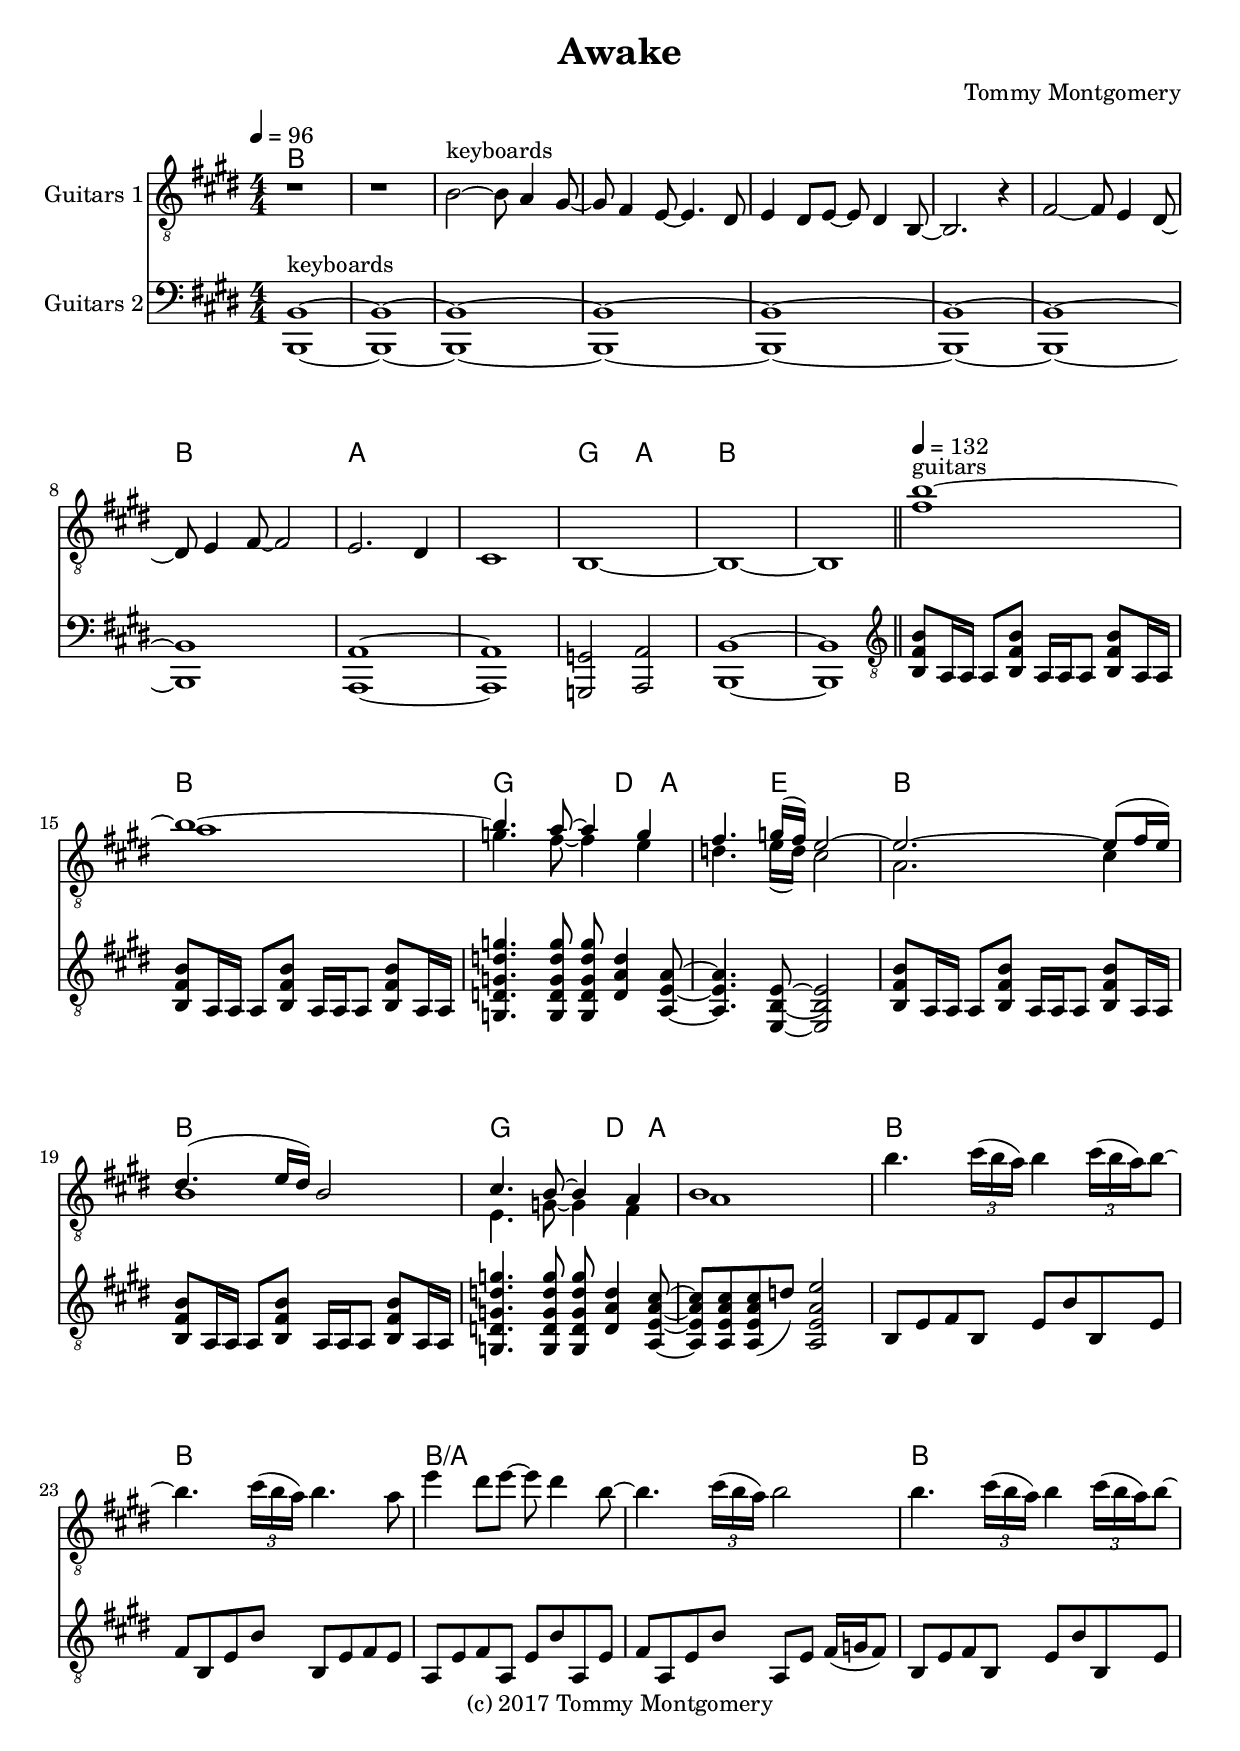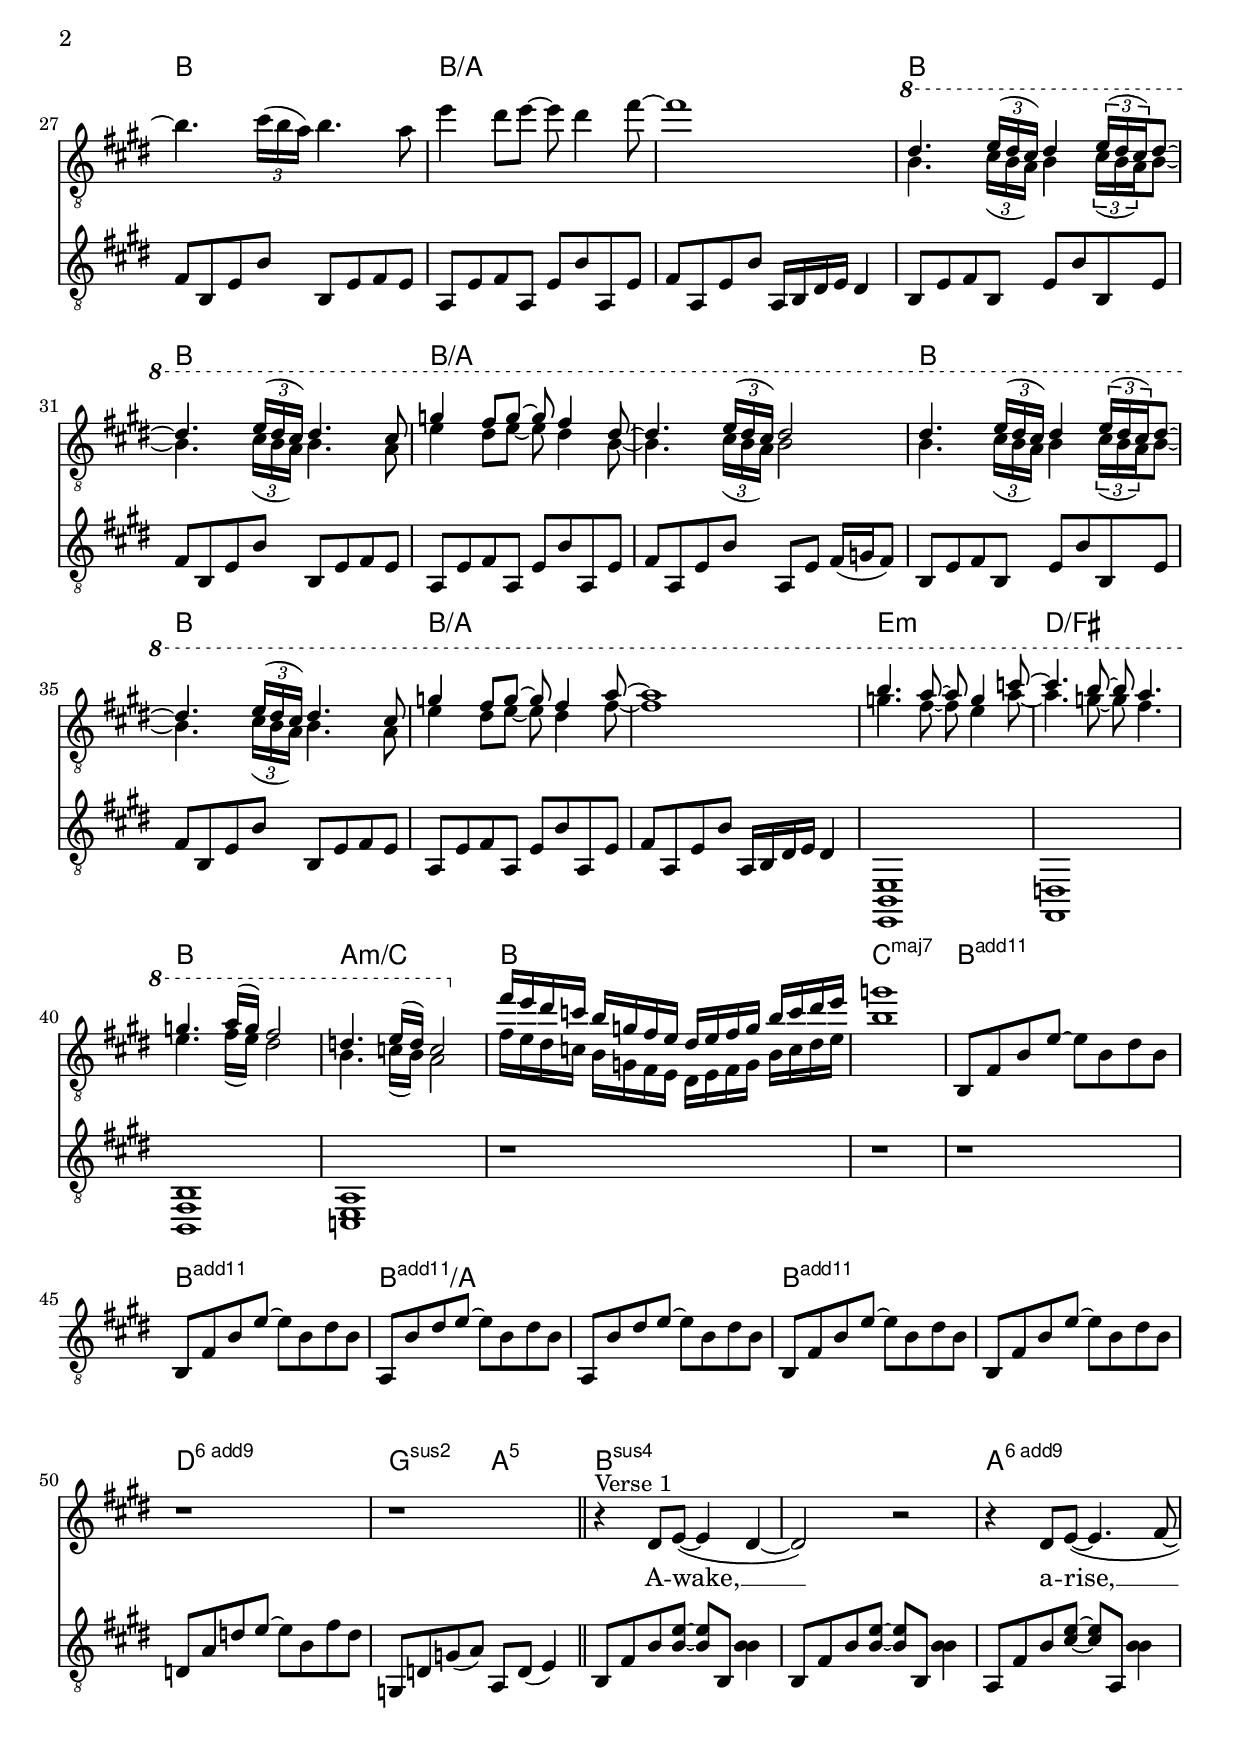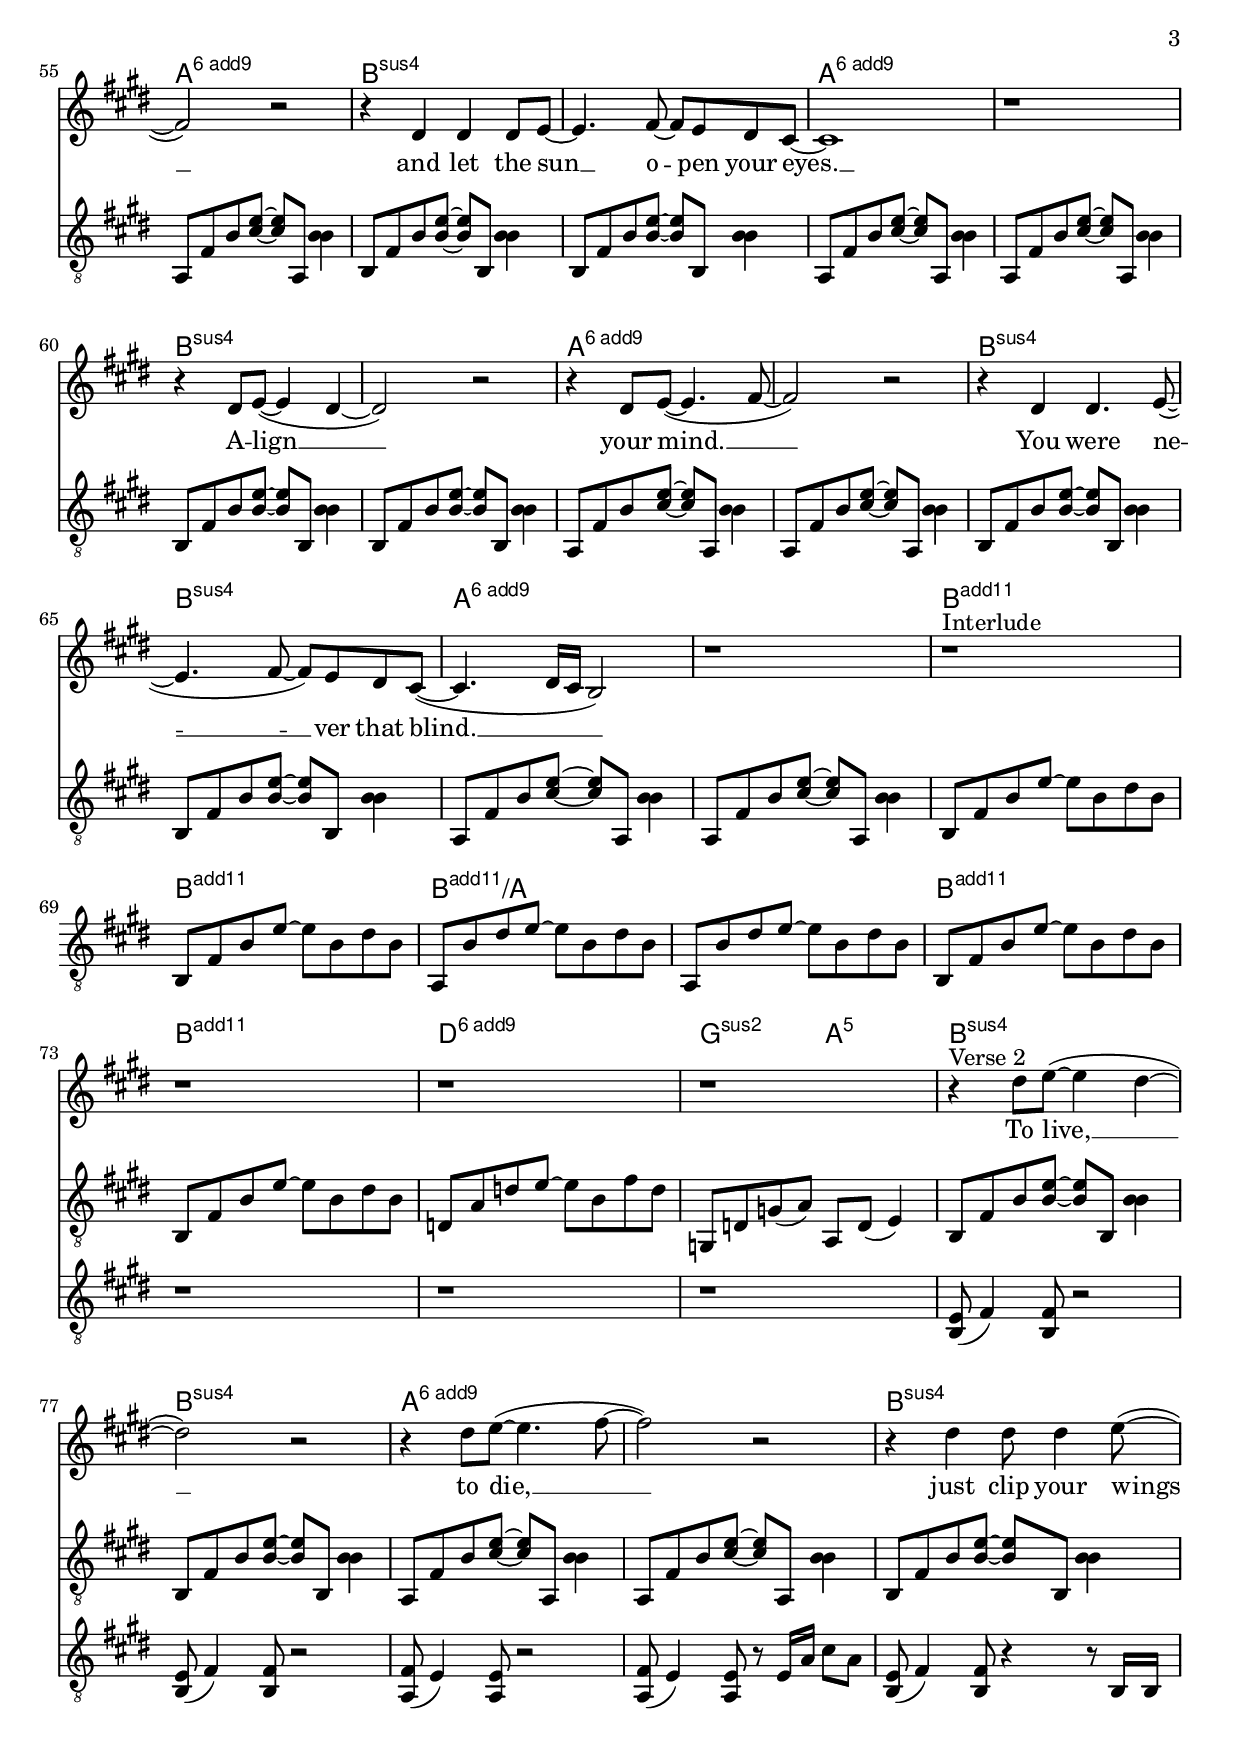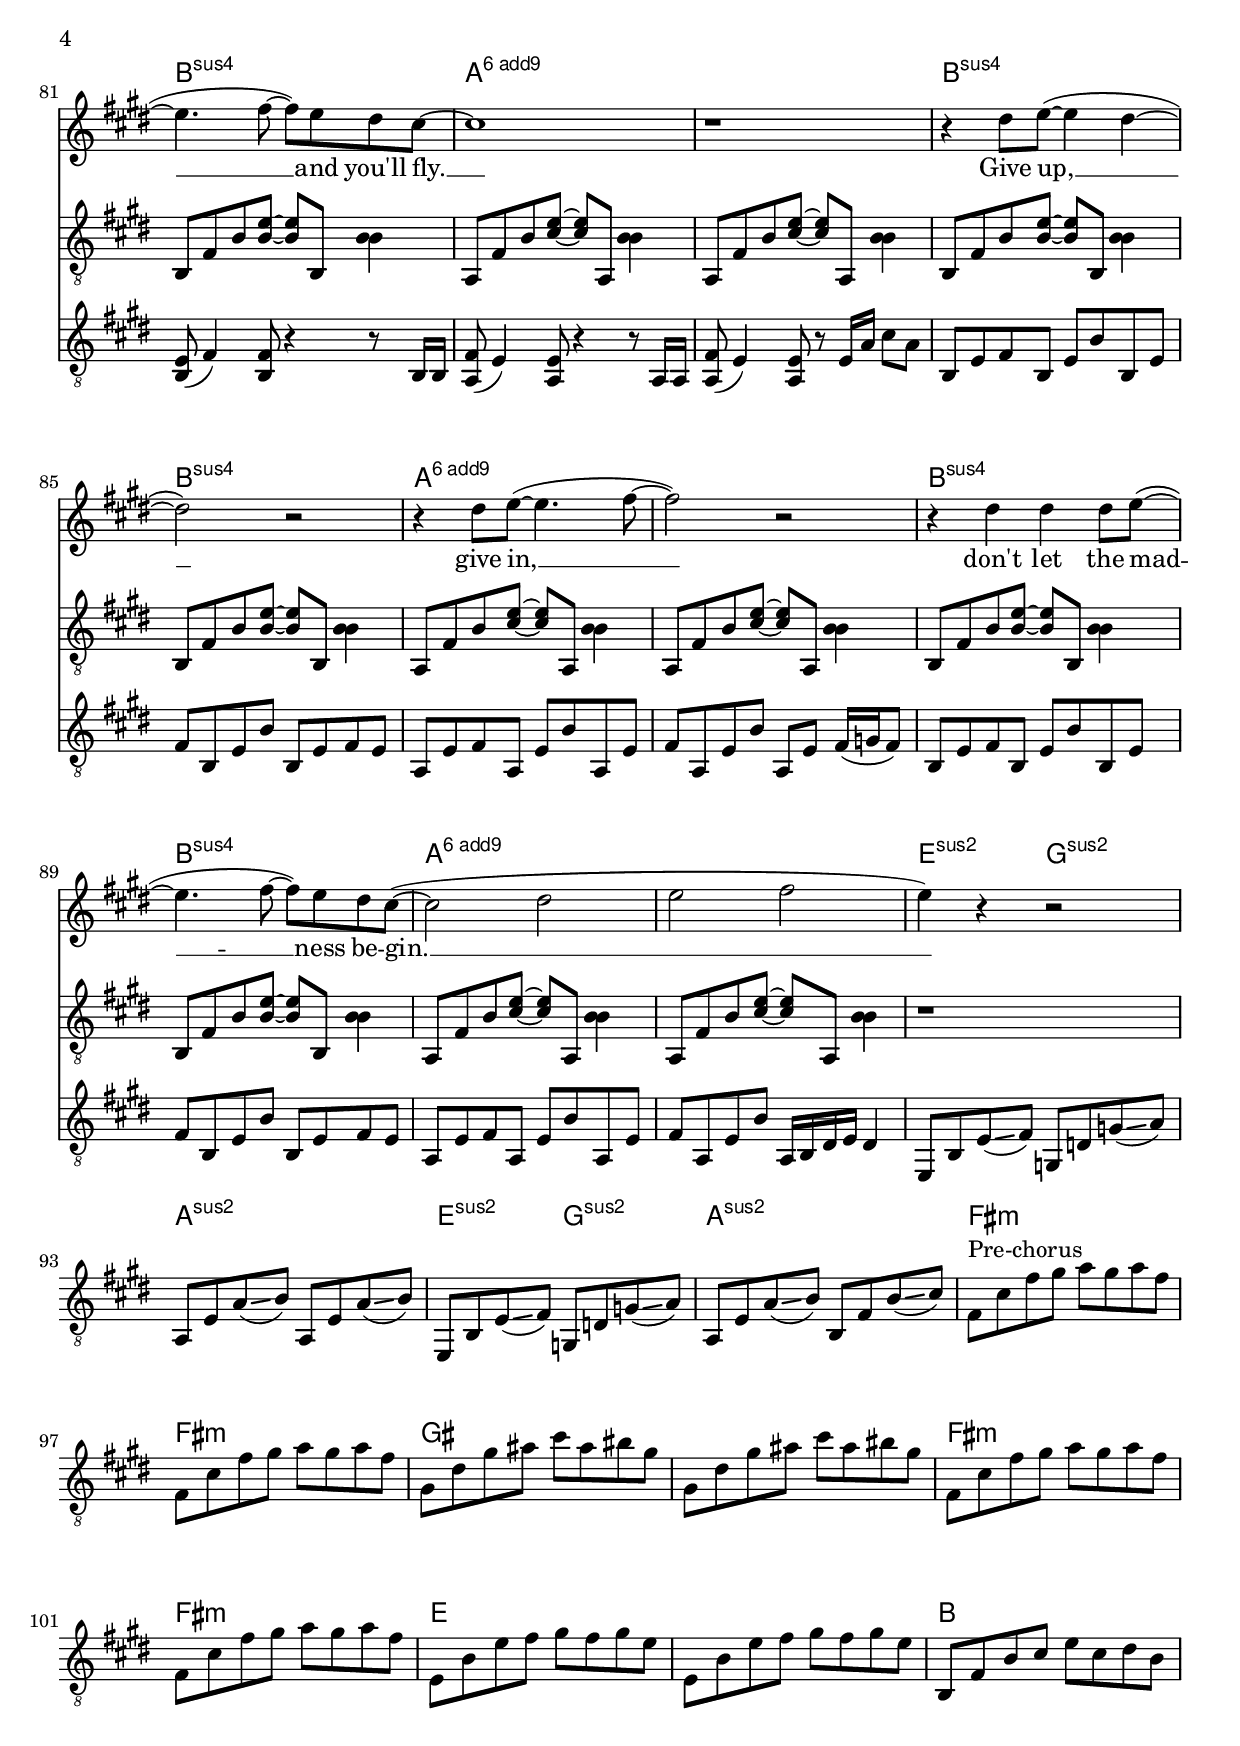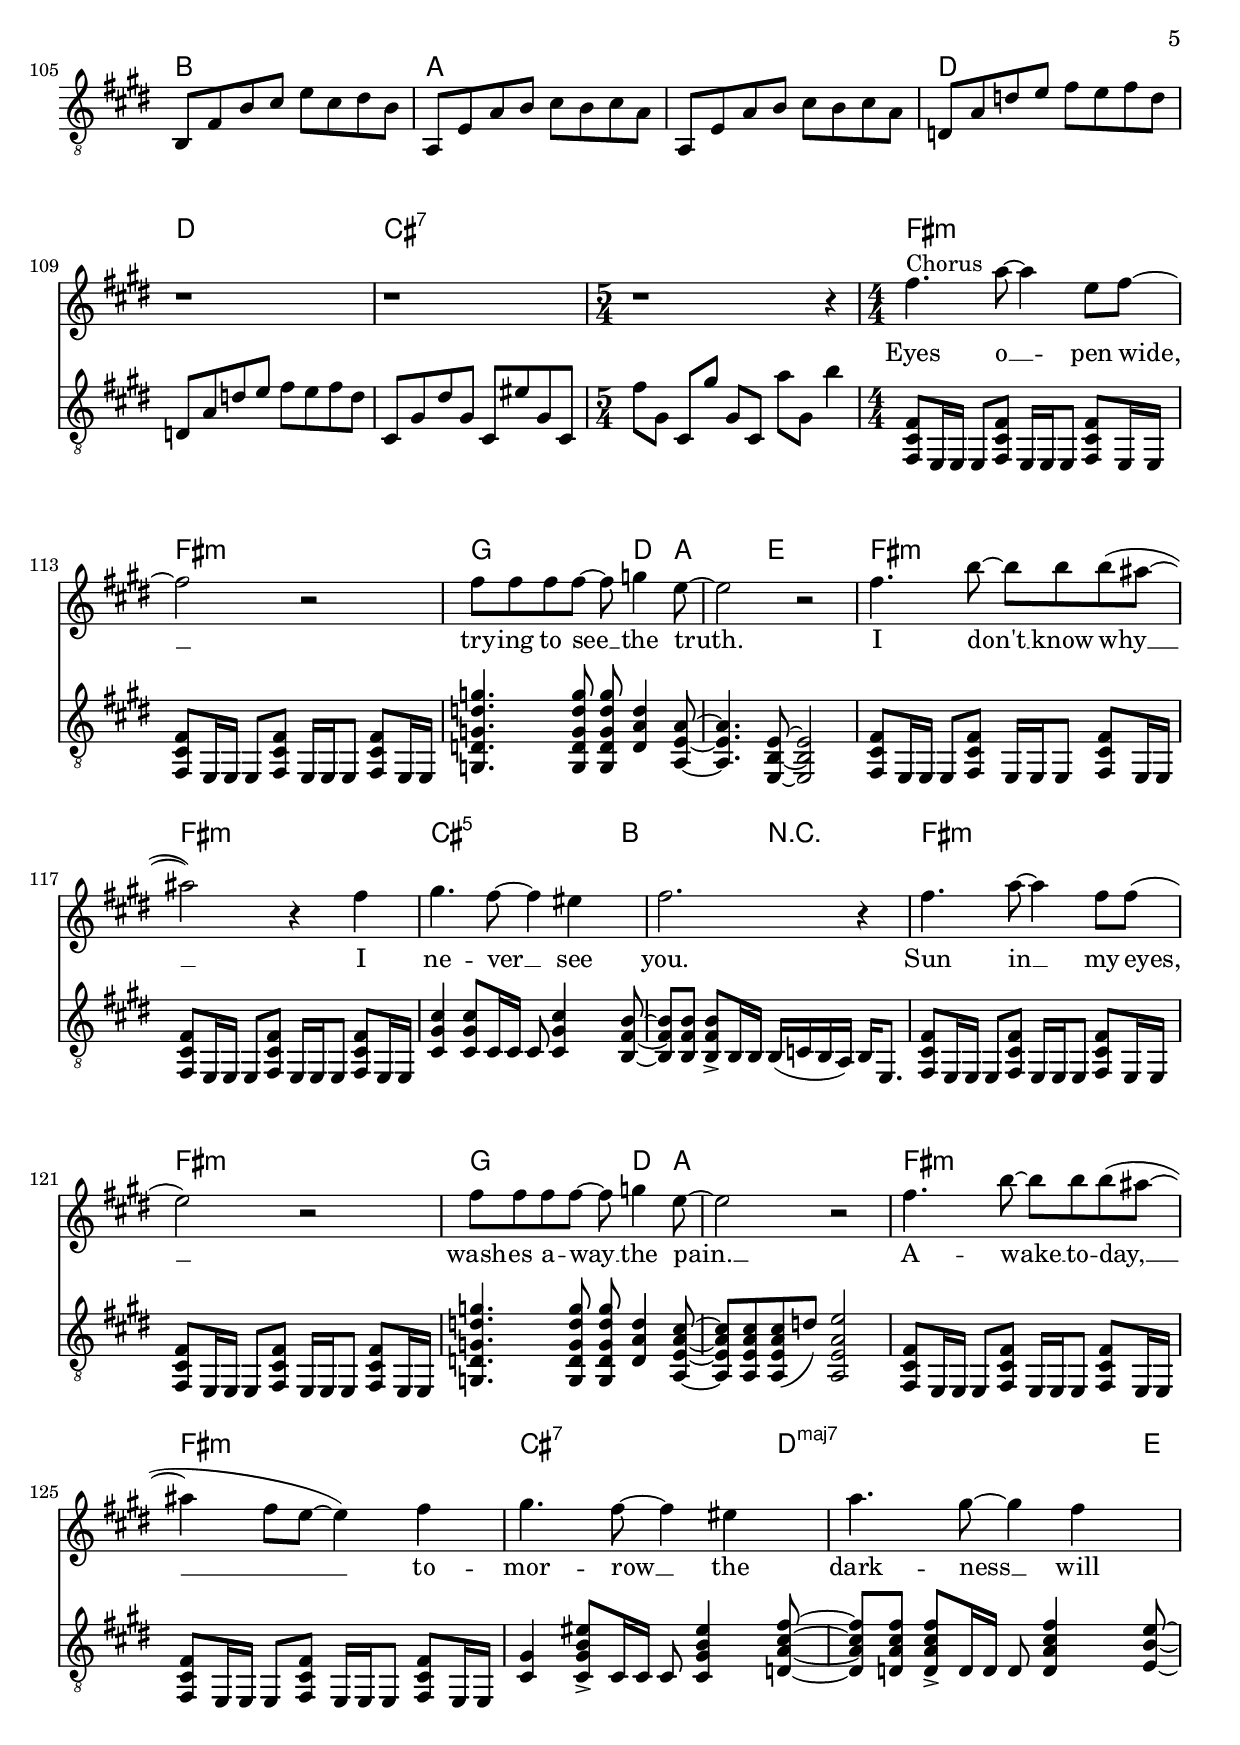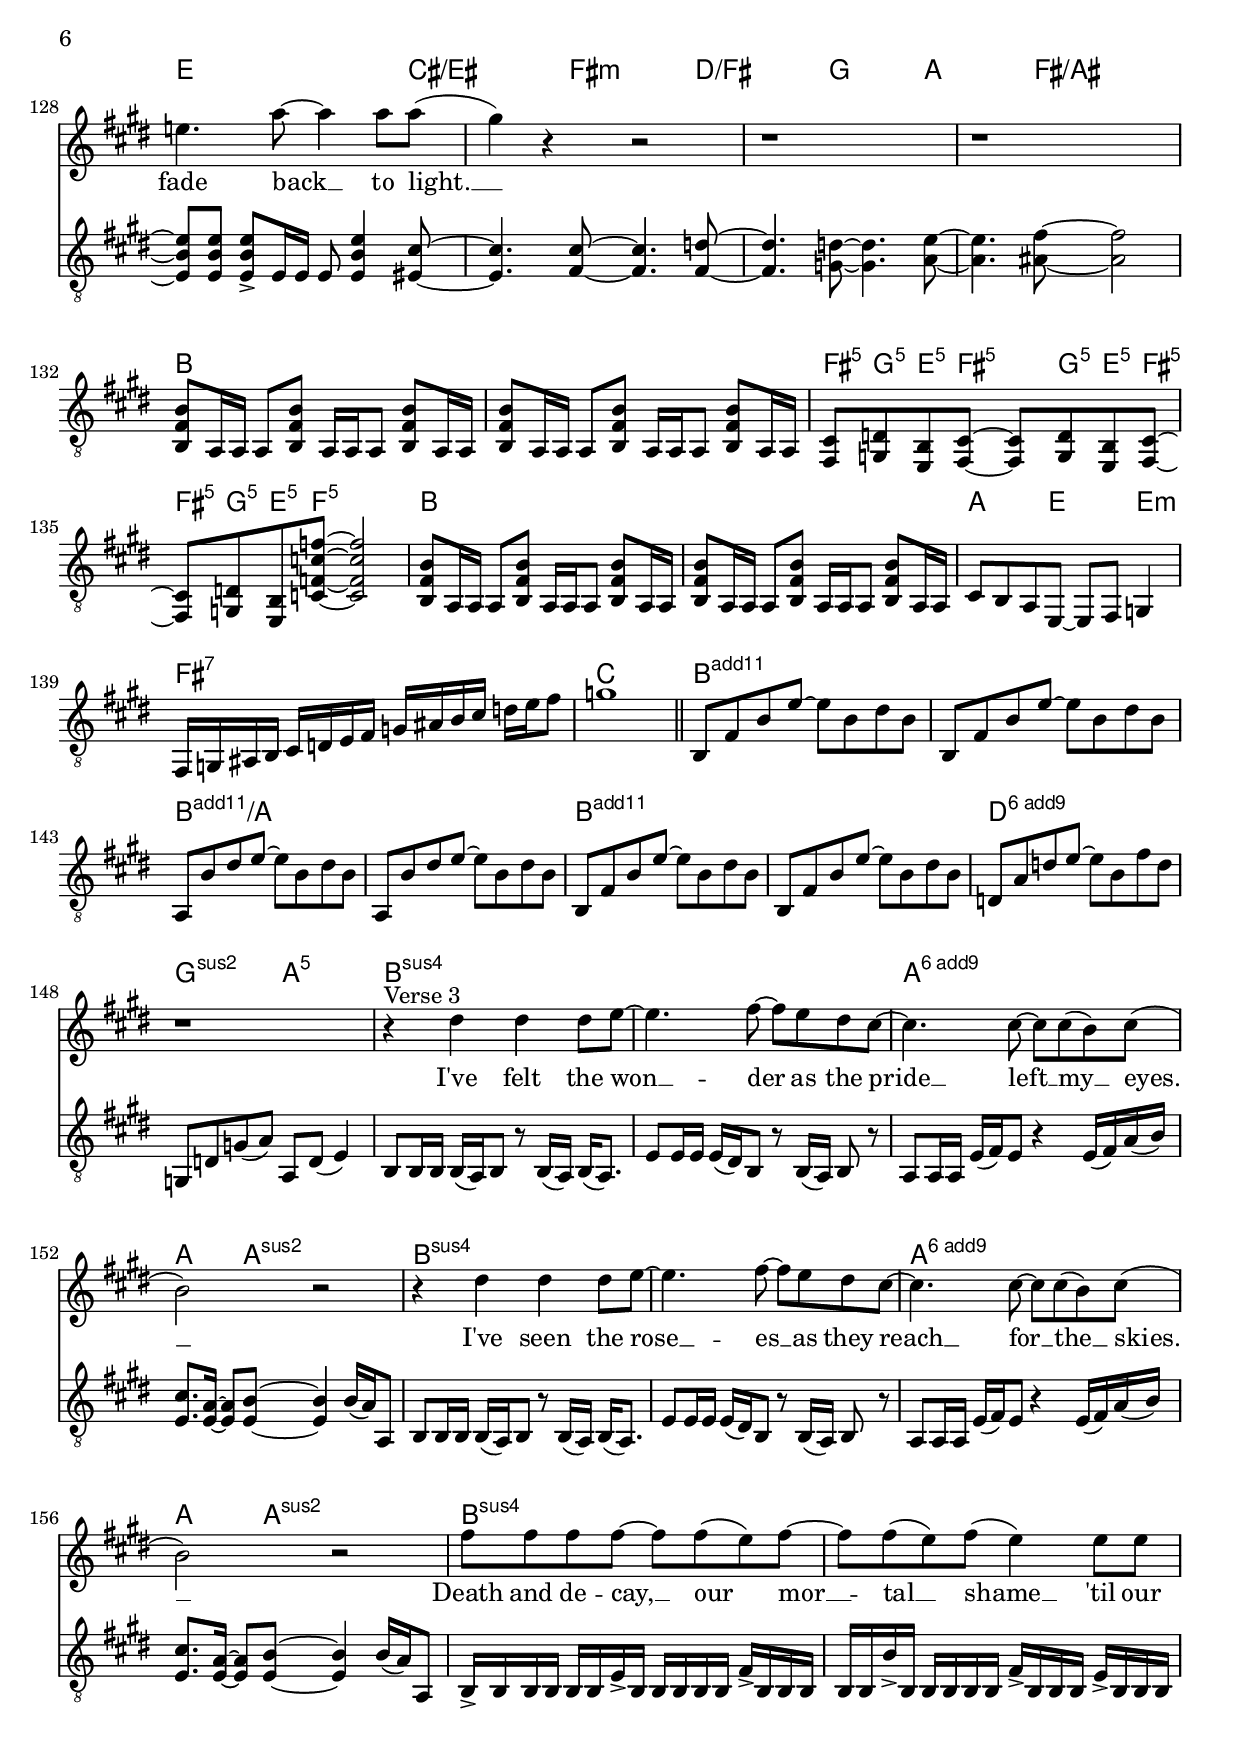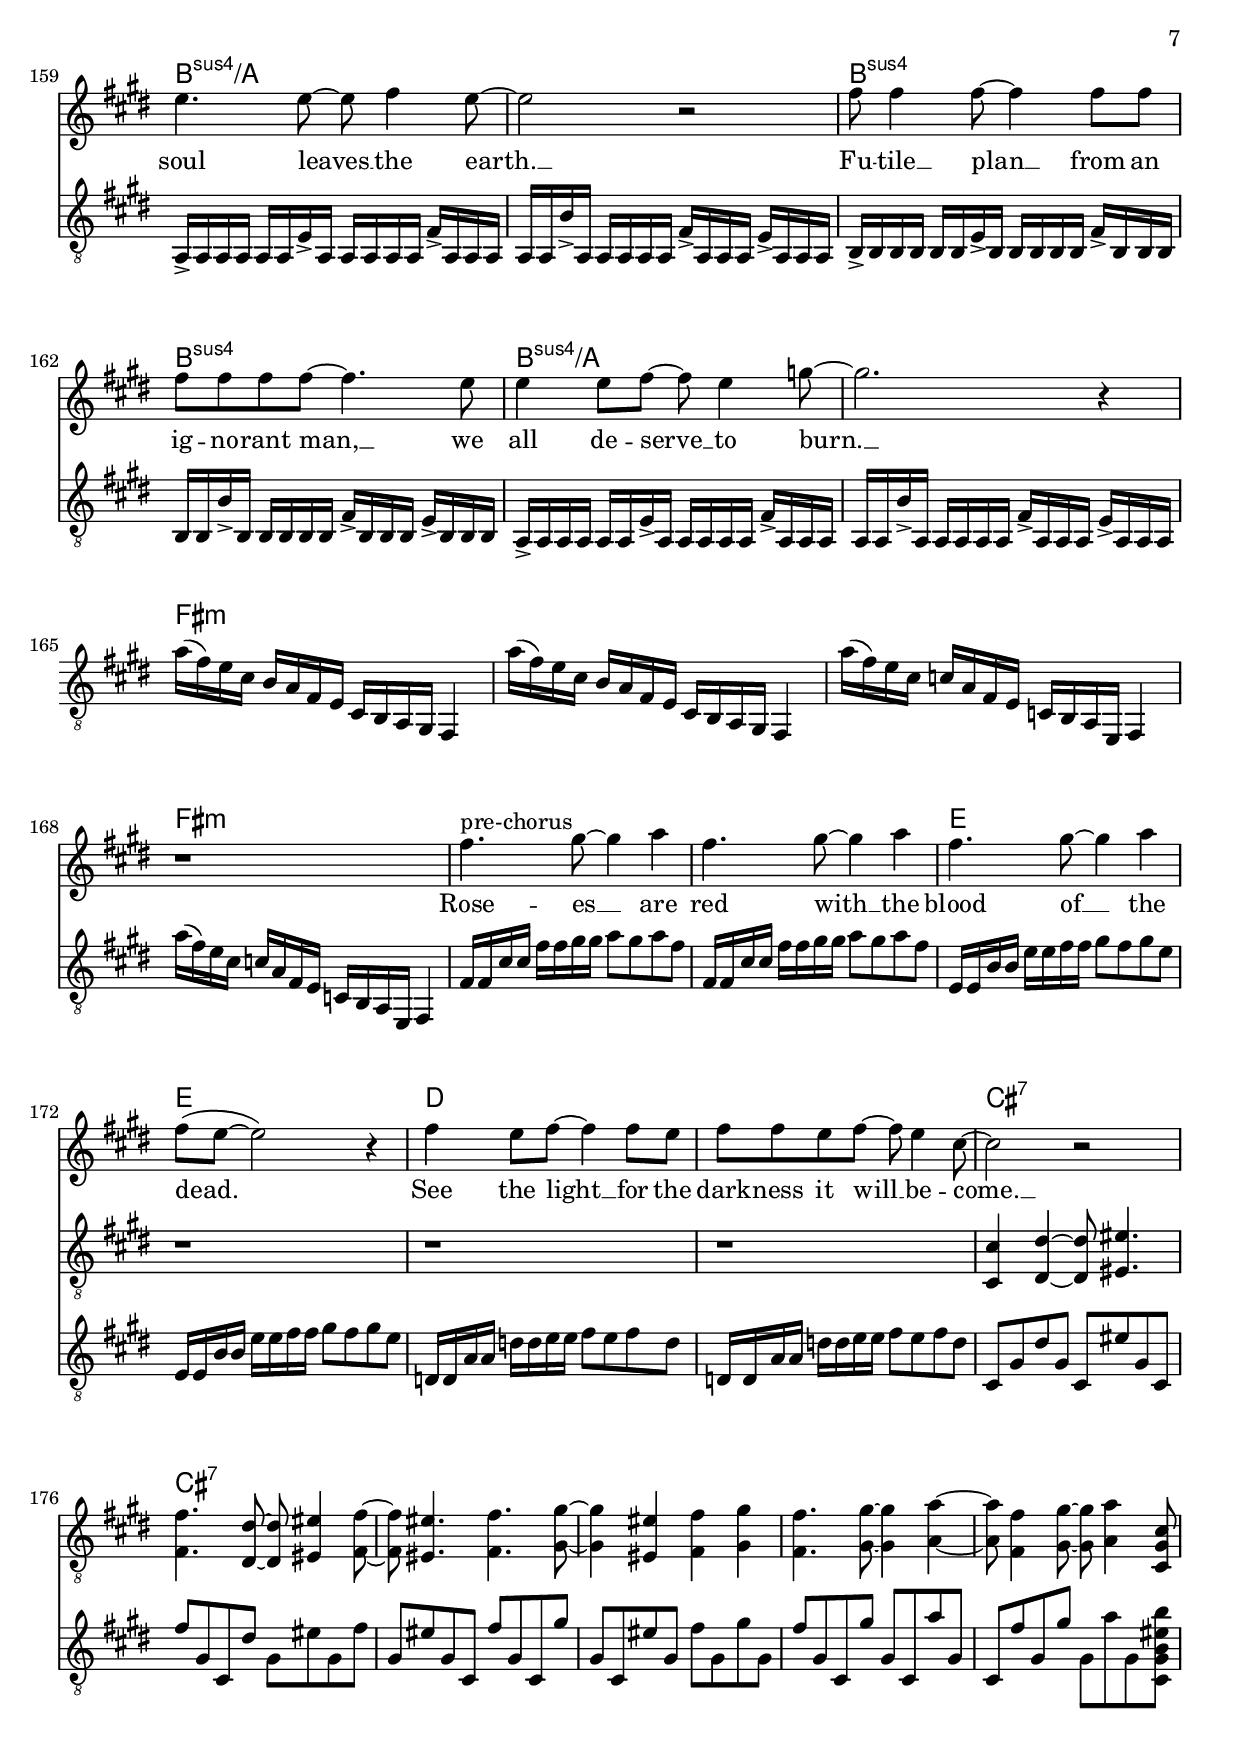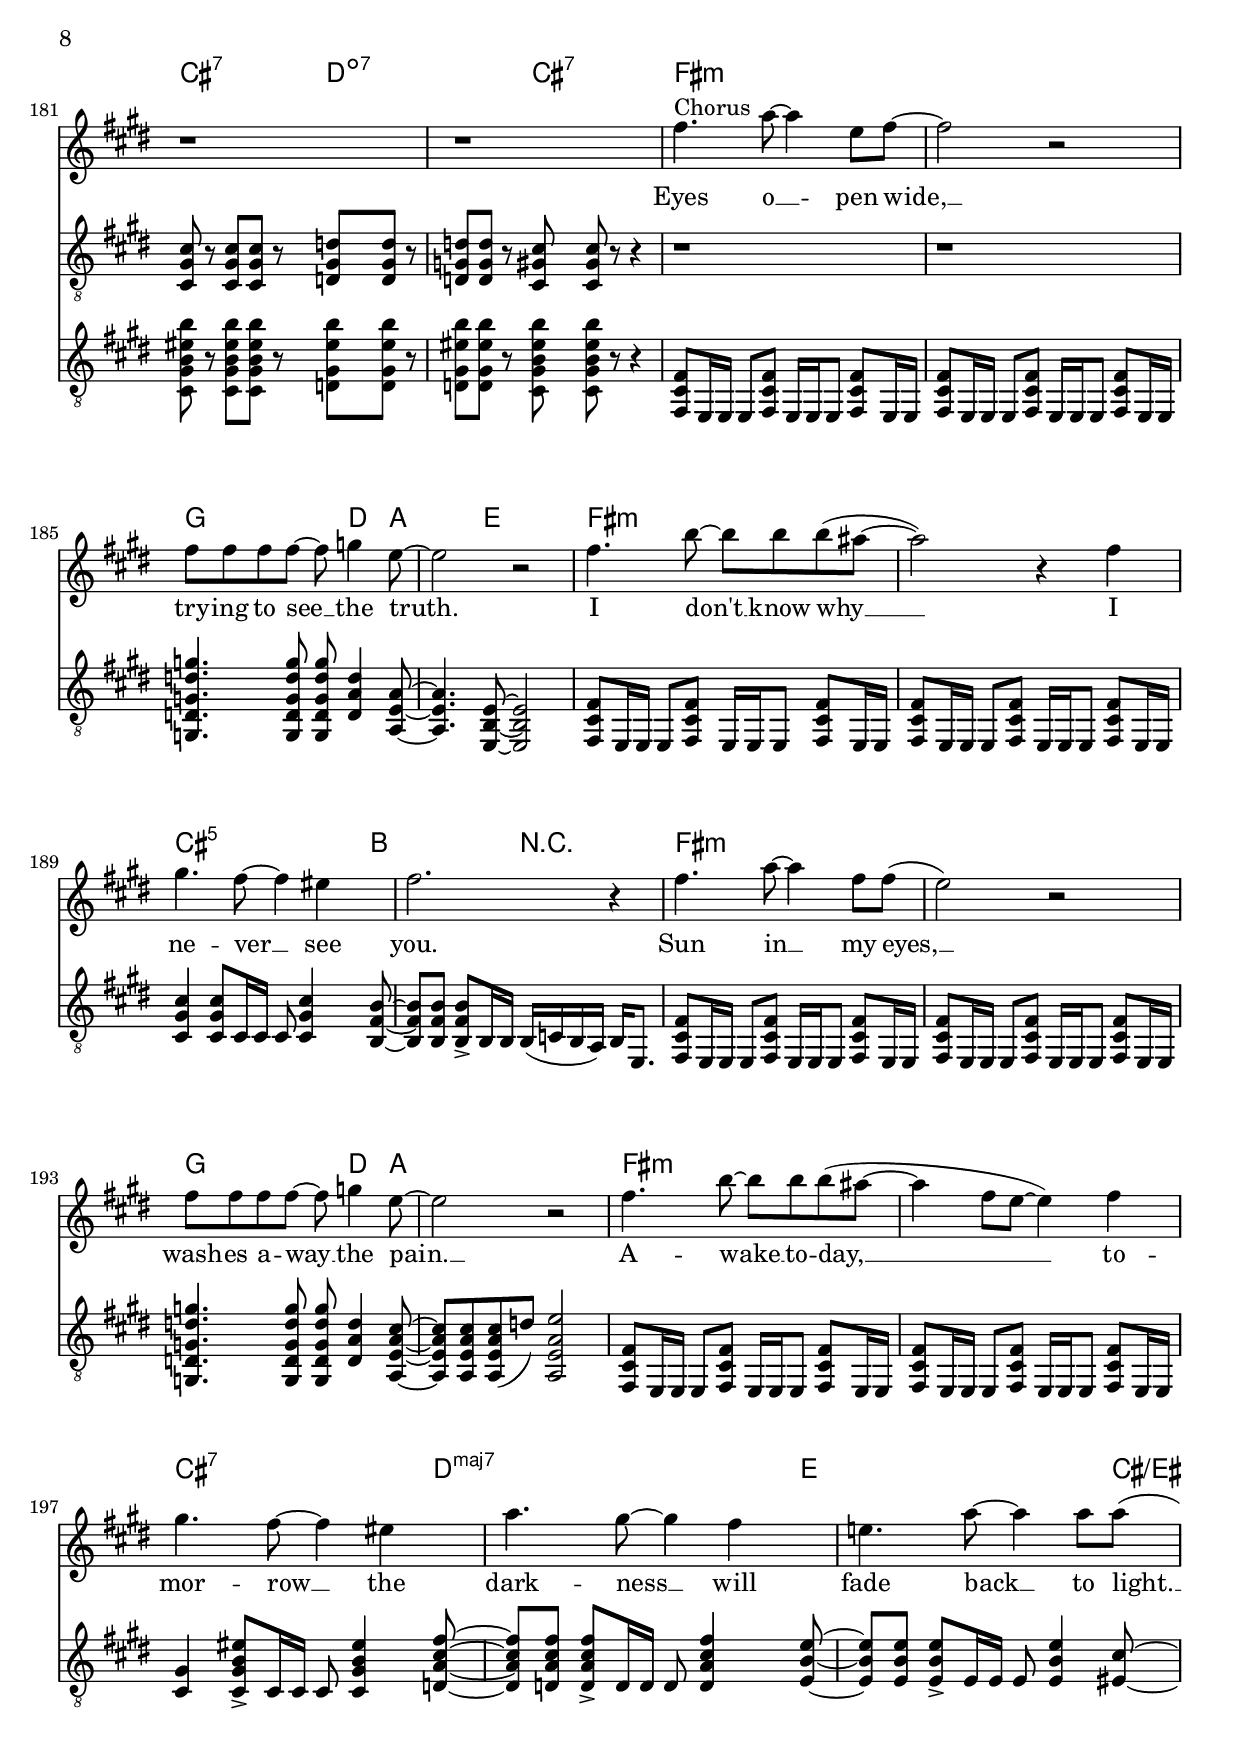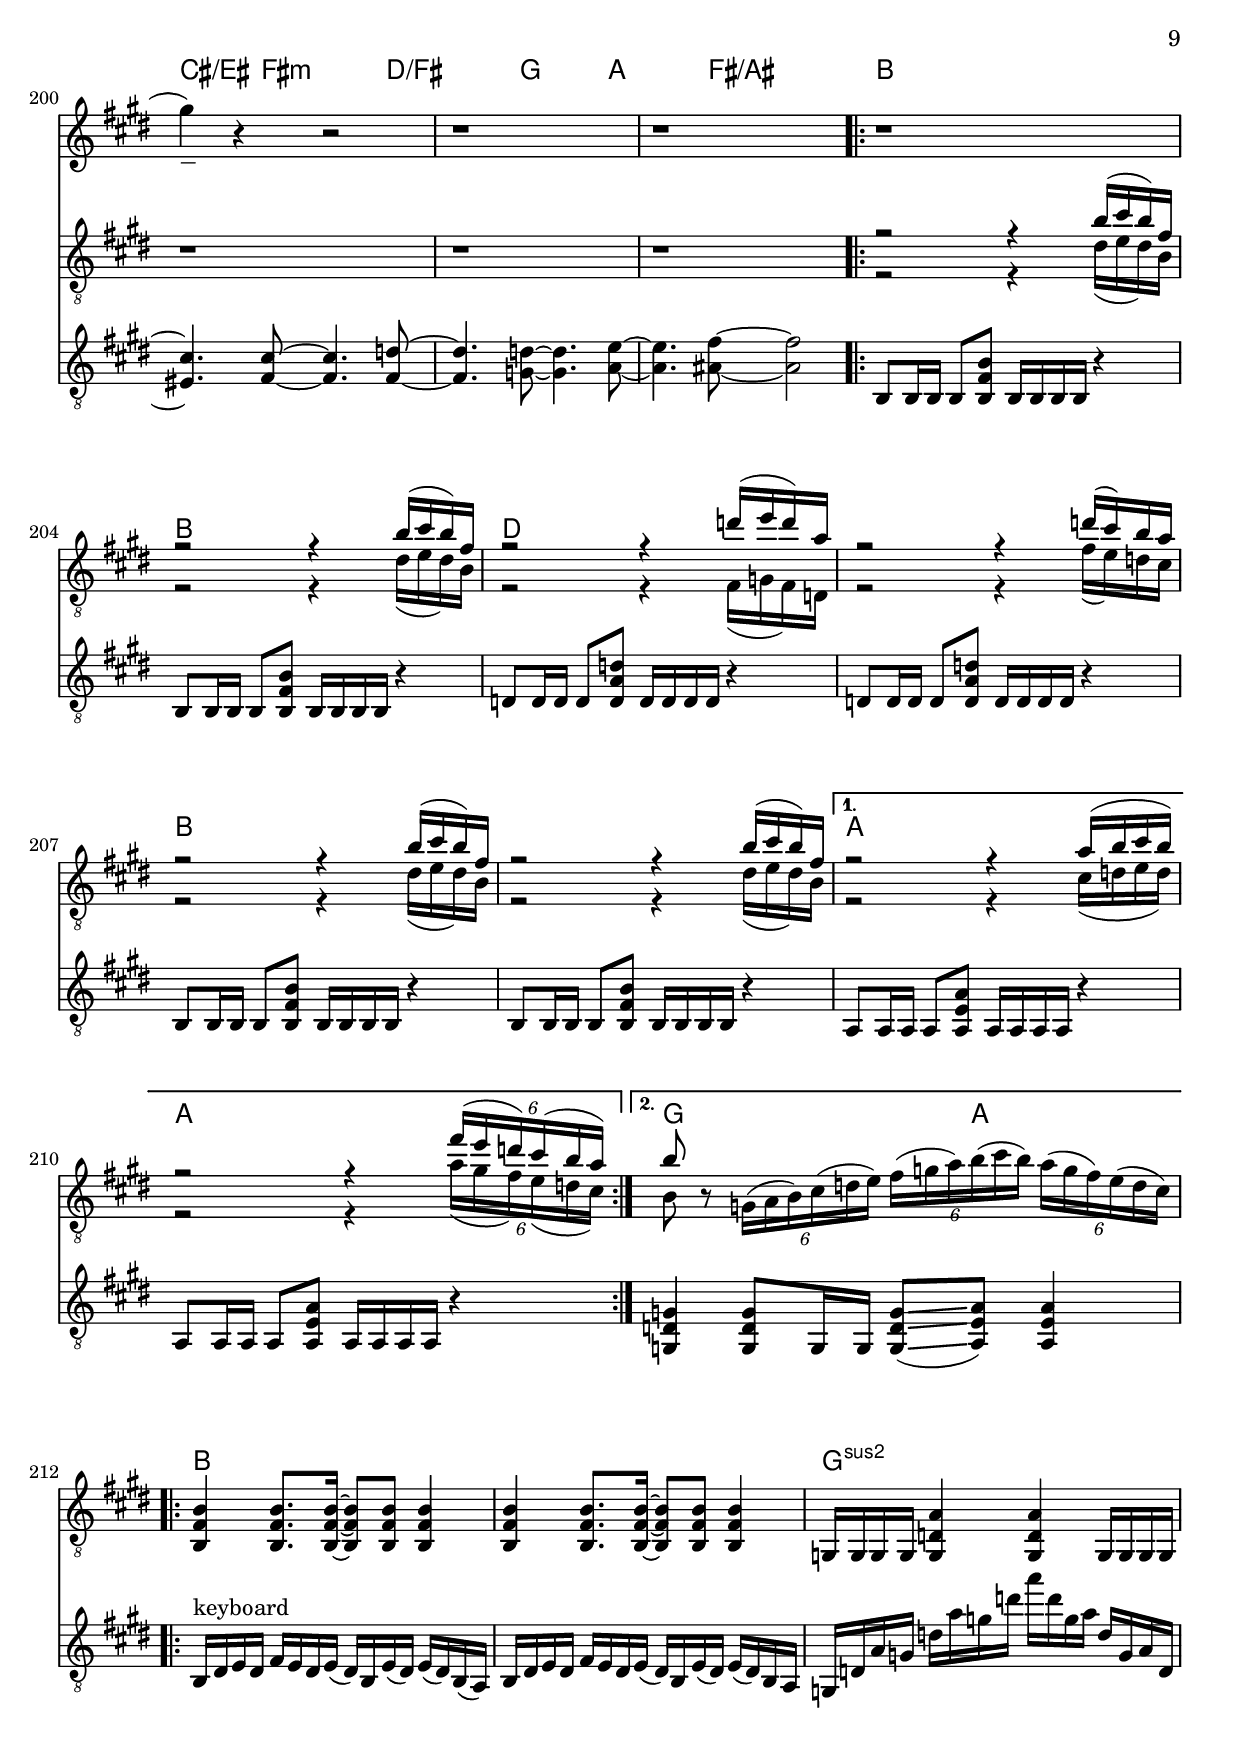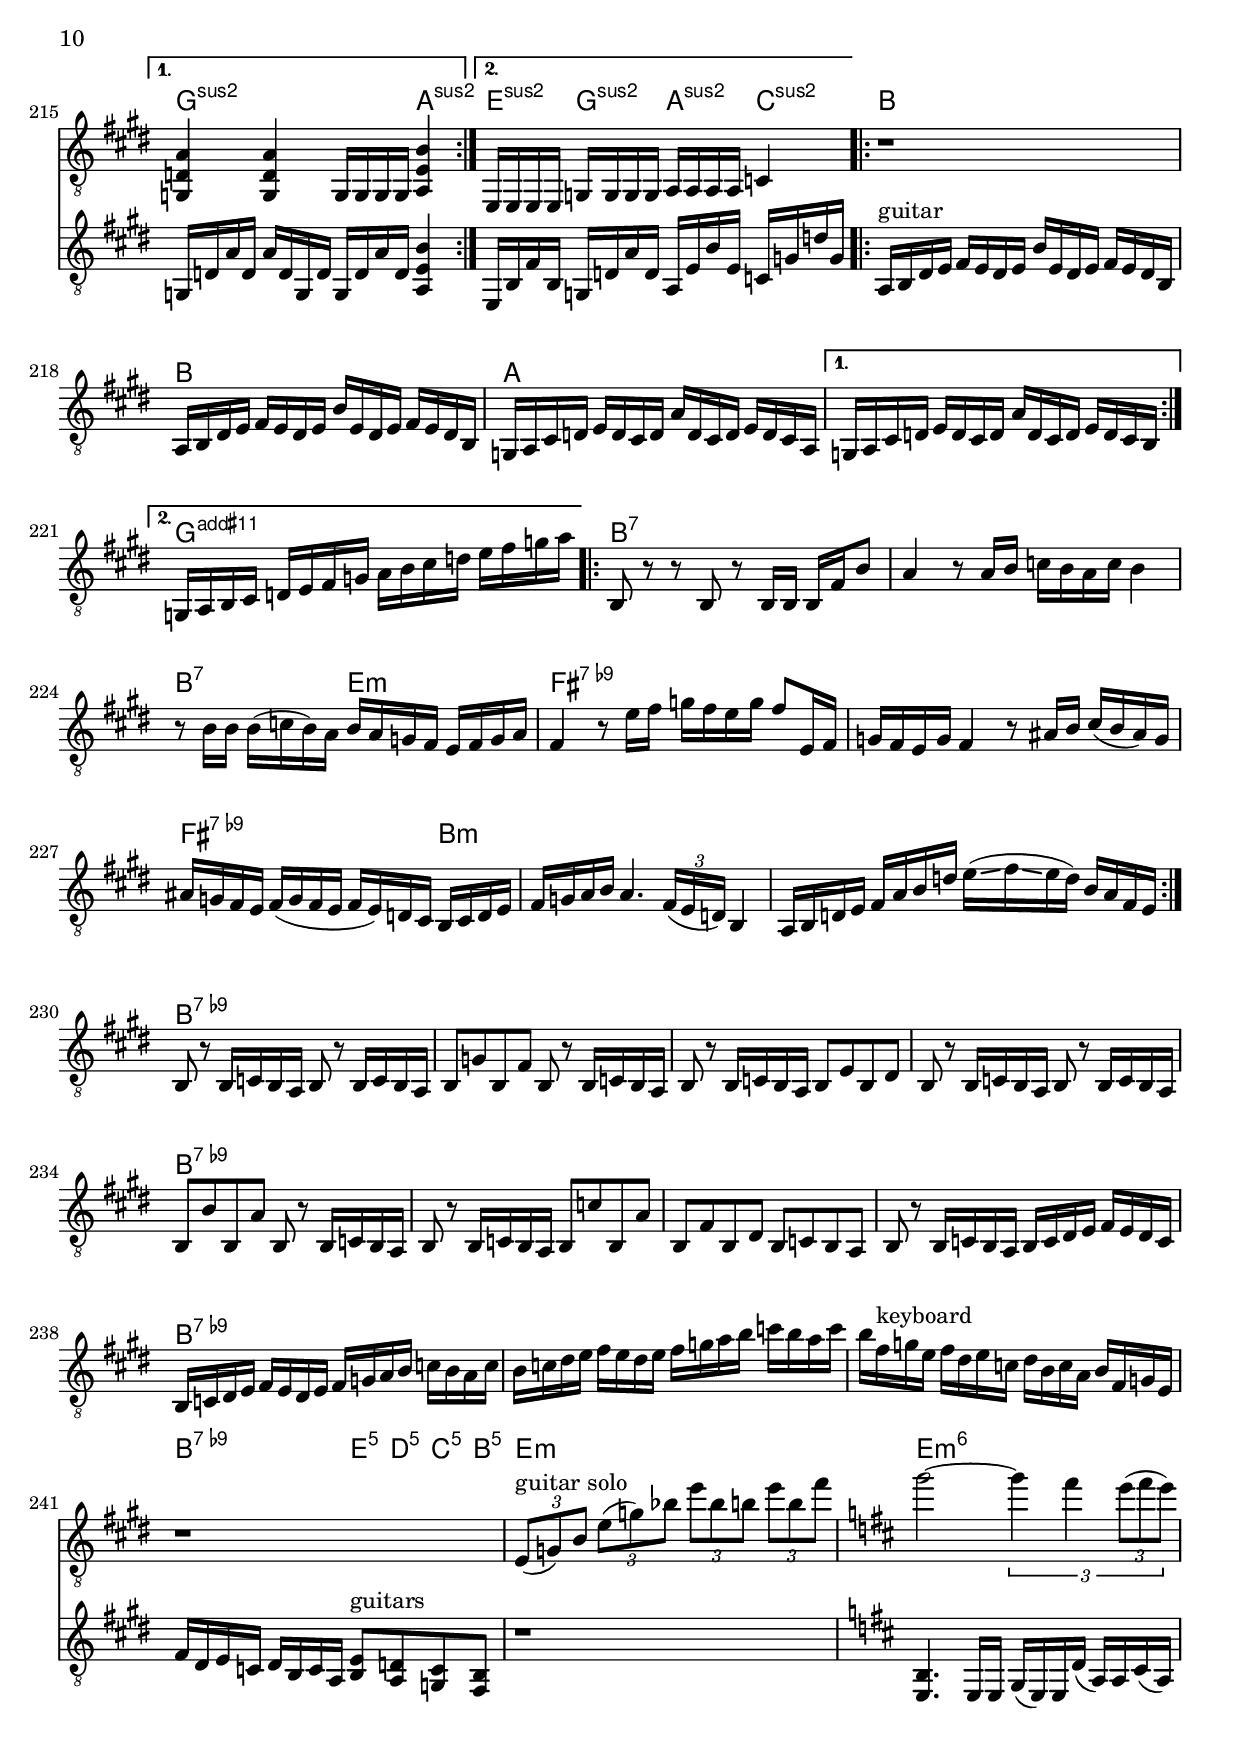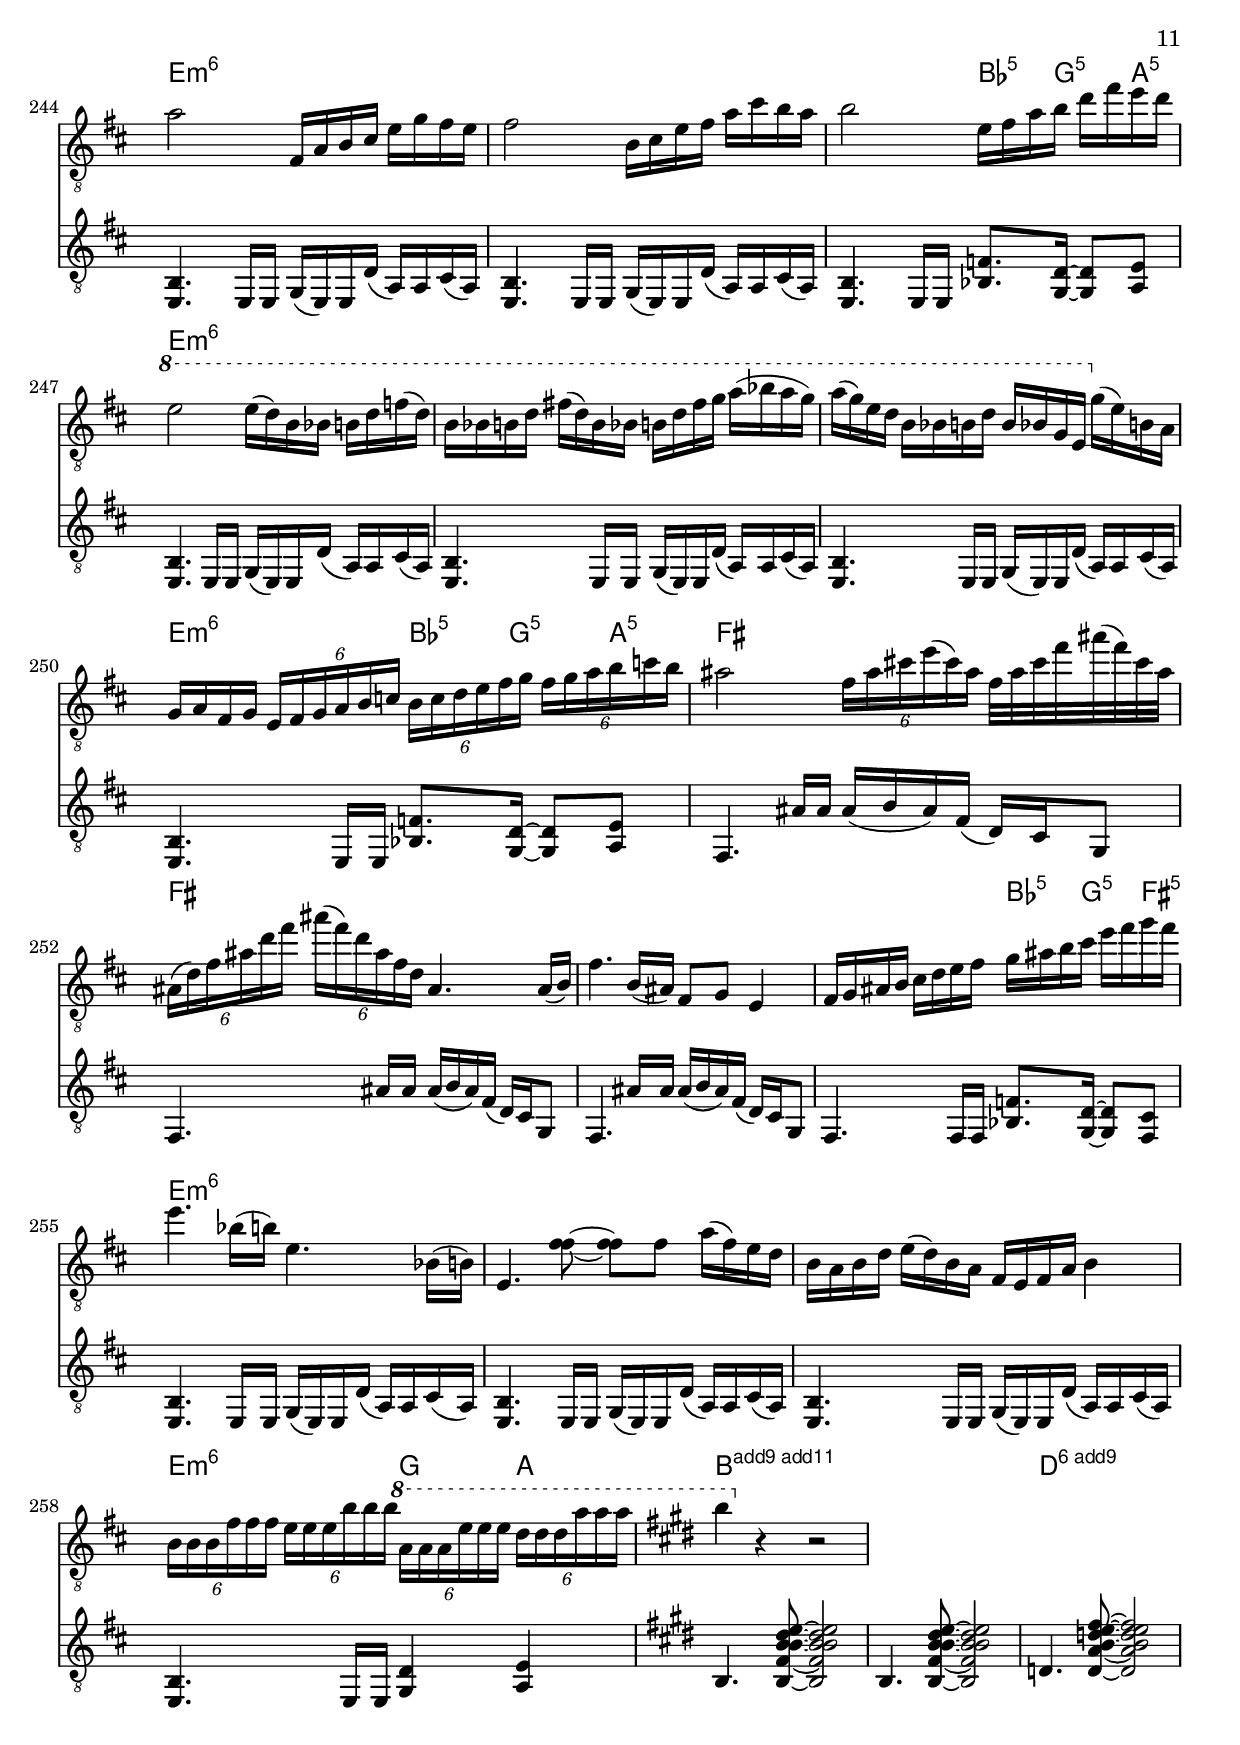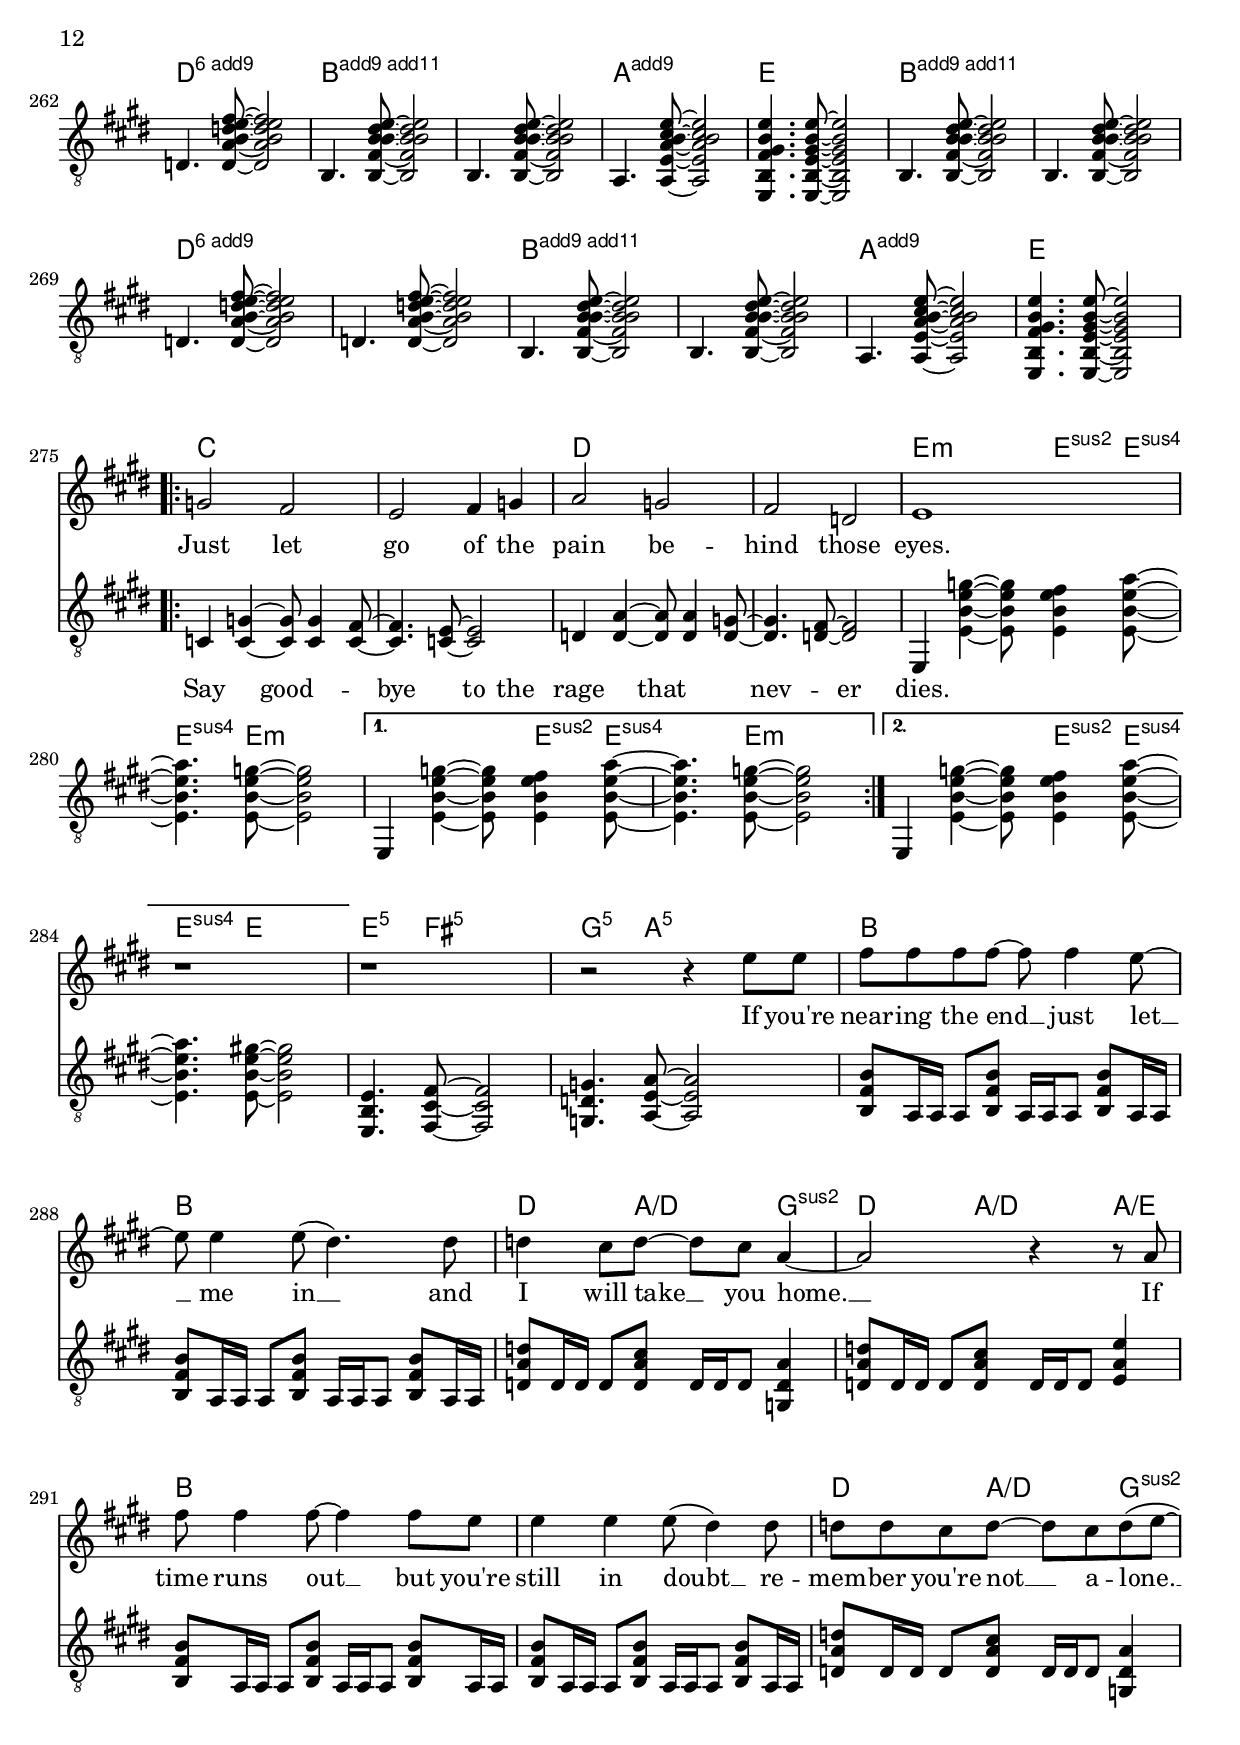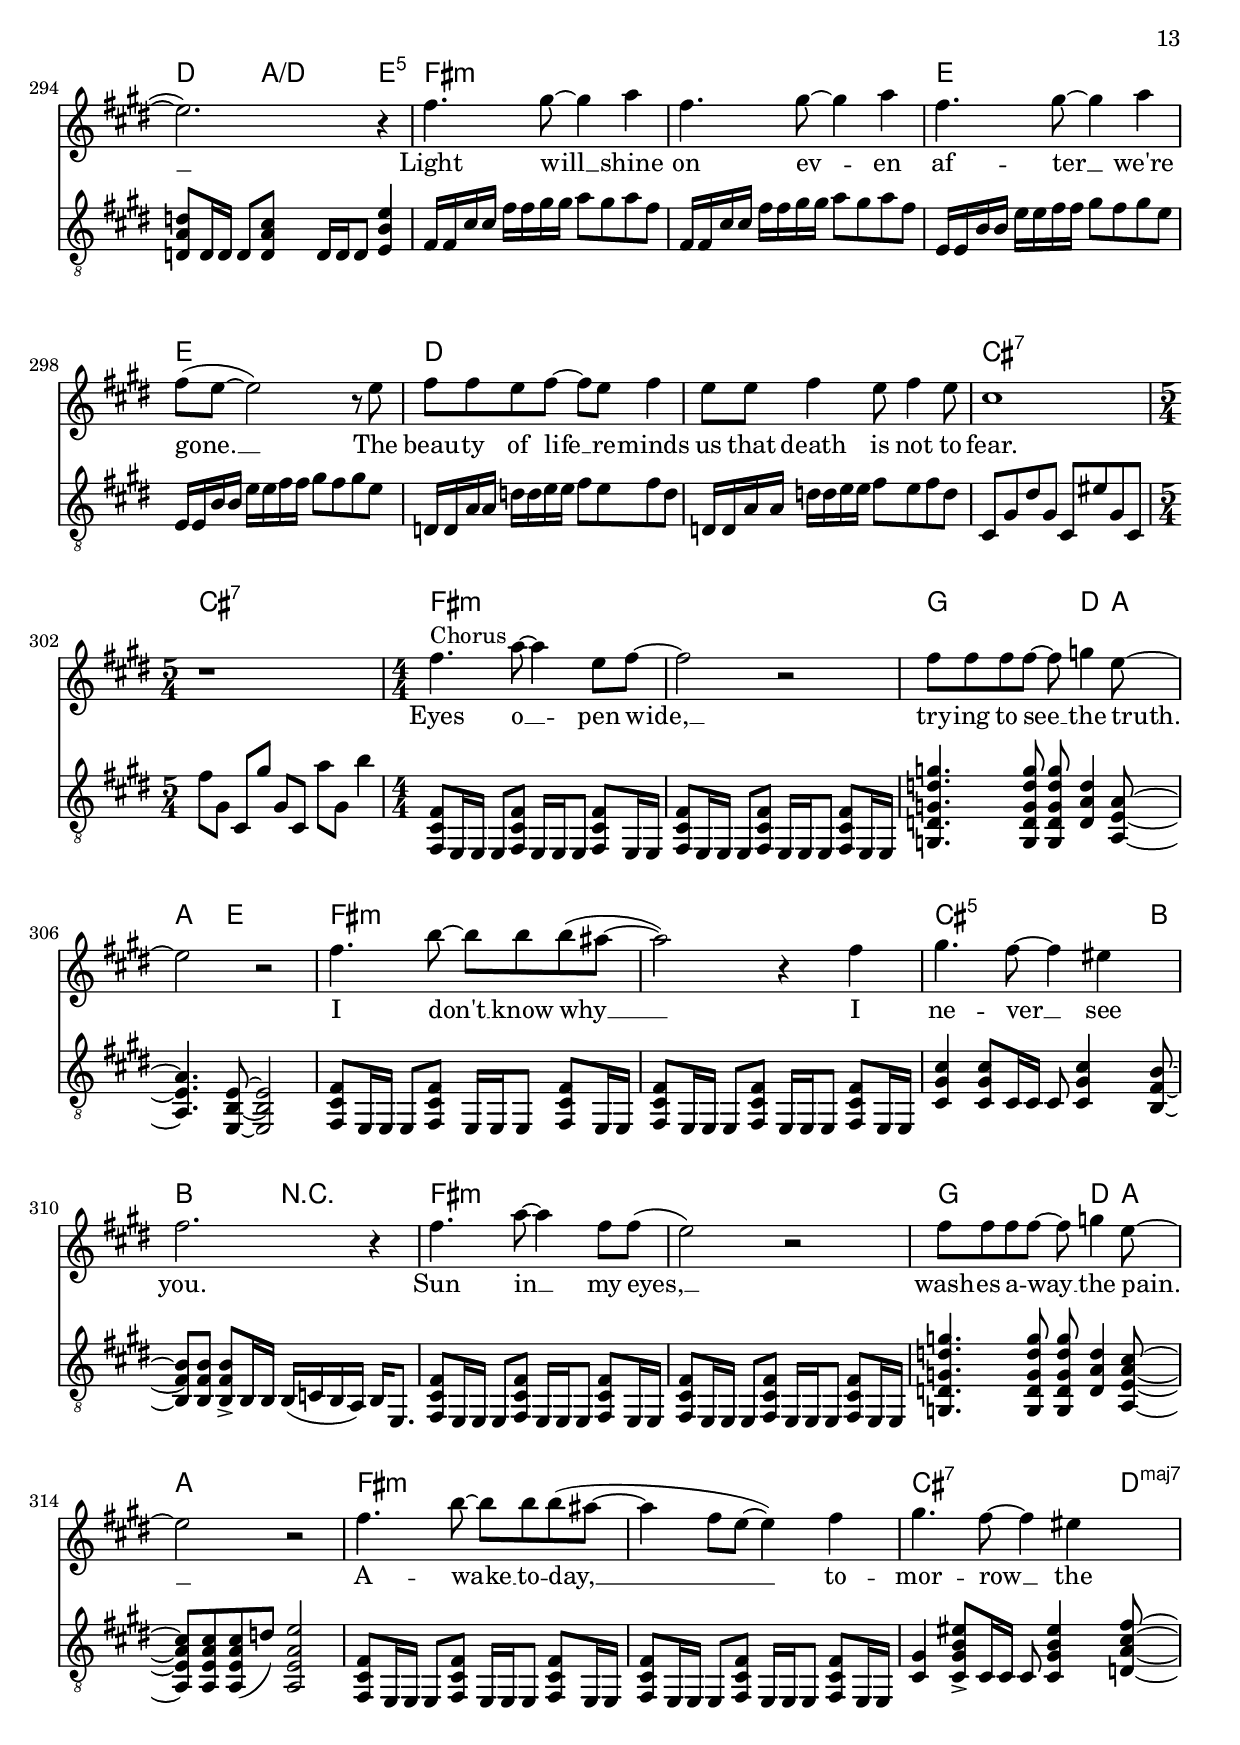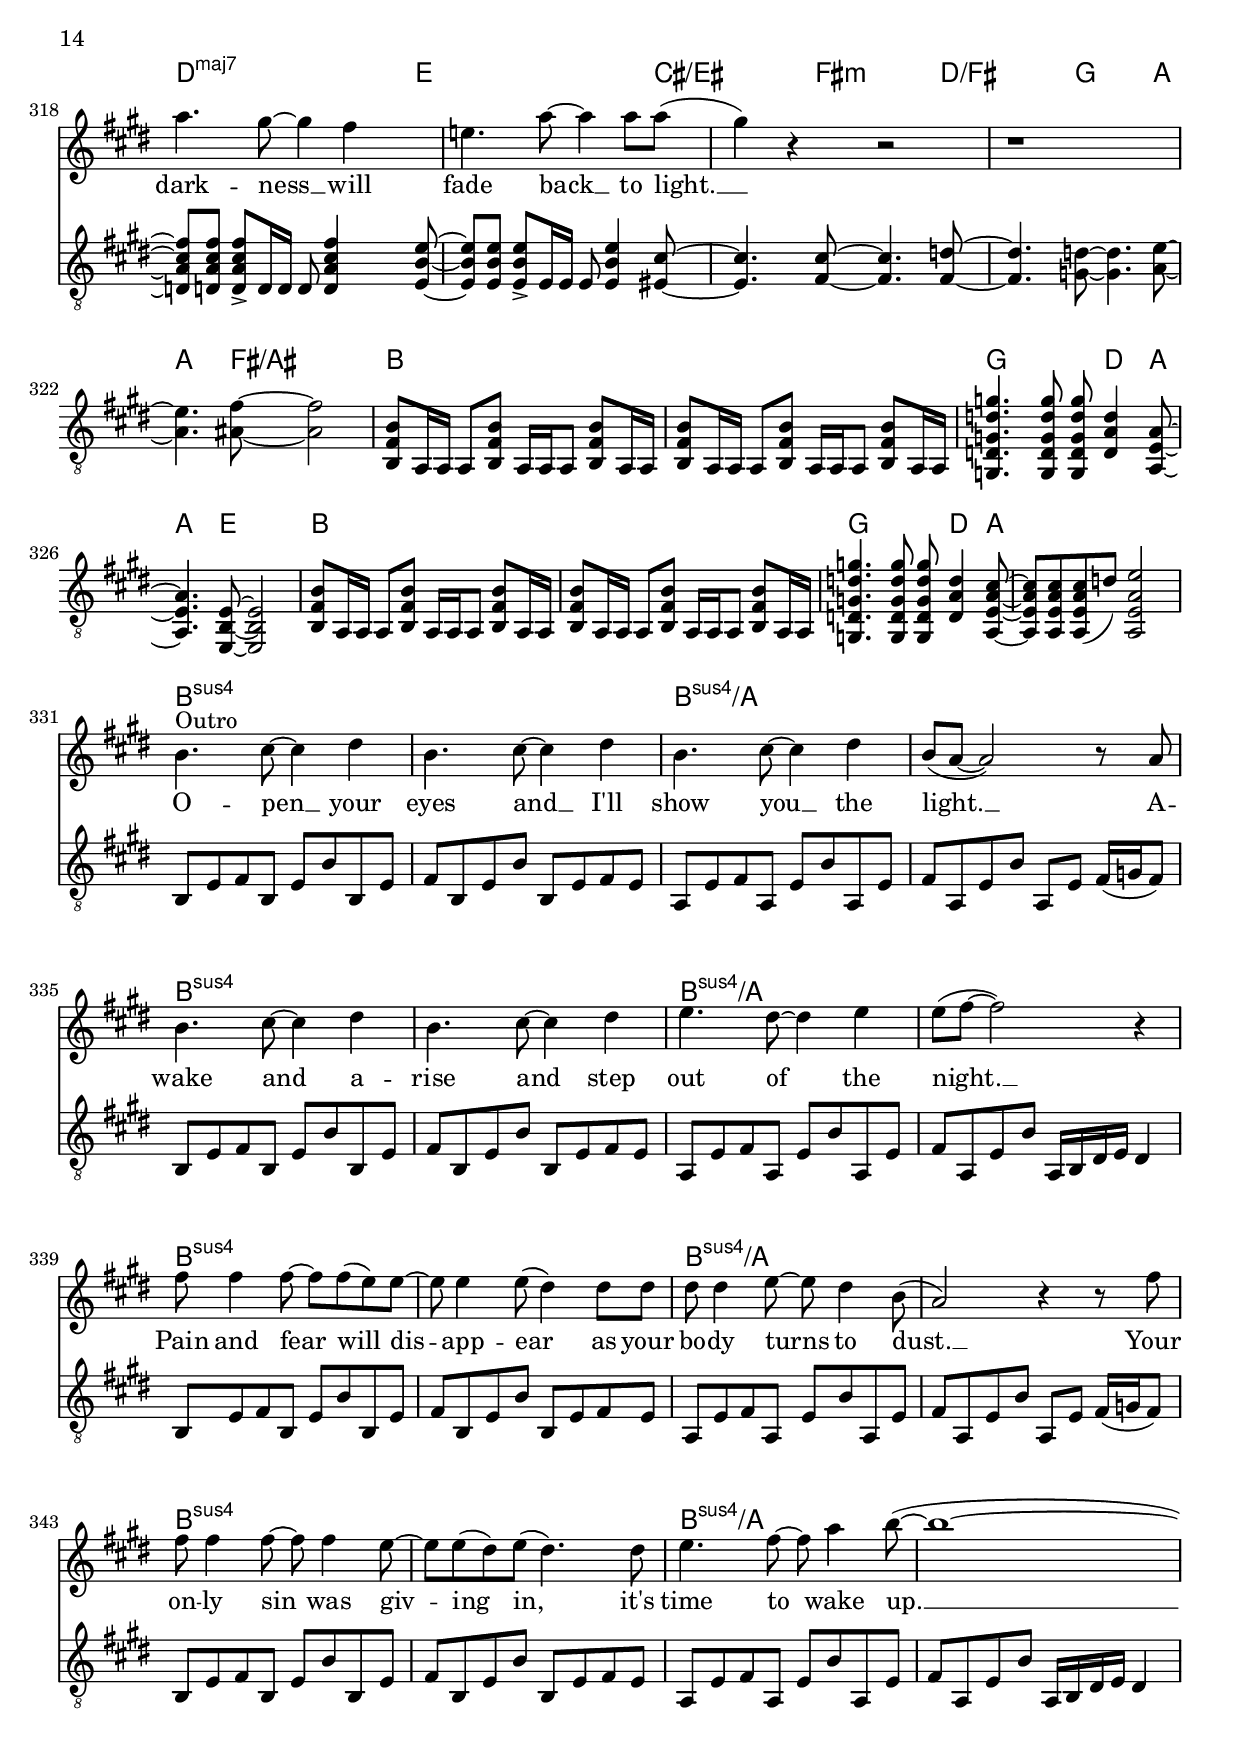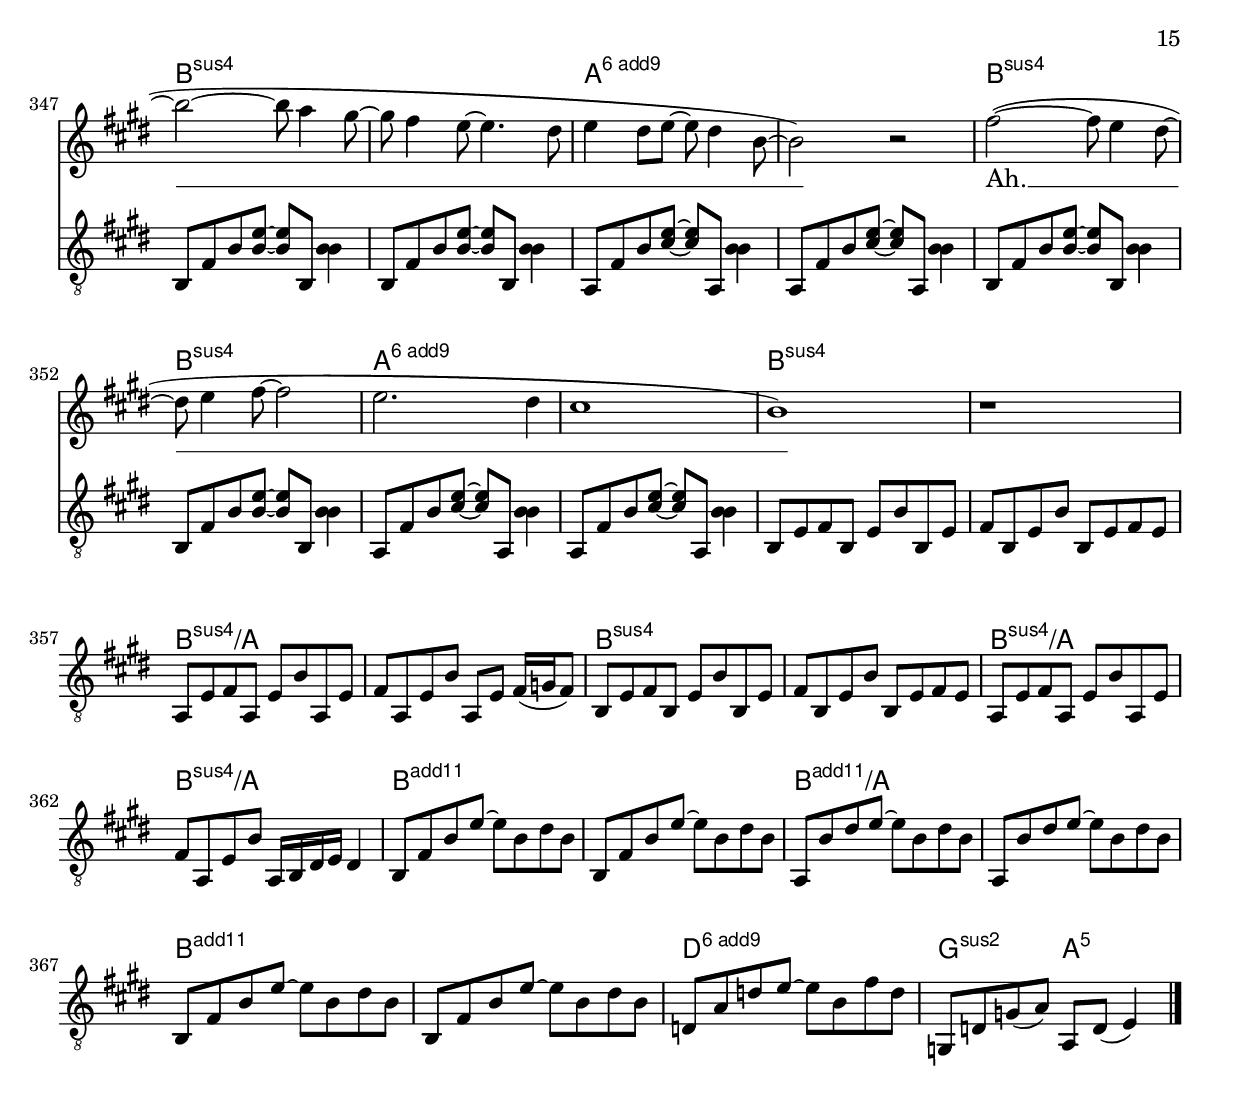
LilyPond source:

\version "2.18.2"
\language "english"

\header {
  title = "Awake"
  composer = "Tommy Montgomery"
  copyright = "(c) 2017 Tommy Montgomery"
}

globalConfig = {
  \key b \mixolydian
  \time 4/4
  \numericTimeSignature
  \tempo 4 = 96
  \omit Voice.StringNumber
  \override TupletBracket #'bracket-visibility = #'if-no-beam
}

pinchHarmonic = #(define-music-function
  (parser location fretted actual duration)
  (ly:pitch? ly:pitch? number?)
  #{ <\parenthesize #fretted \tweak NoteHead.style #'harmonic-black #actual >4 #}
)

mainFifthRiff = \relative c {
  <b fs' b>8 a16 a a8 <b fs' b>8 a16 a a8 <b fs' b>8 a16 a |
}

firstInterlude = \relative c {
  b8 fs' b e ~ e b ds b | b, fs' b e ~ e b ds b |
  \repeat unfold 2 { a, b' ds e ~ e b ds b | }
  \repeat unfold 2 { b, fs' b e ~ e b ds b | }
  d, a' d e ~ e b fs' d |
  g,, d' g( a) a, d( e4) |
}

firstVerseRiff = \relative c {
  \repeat unfold 2 {
    \repeat unfold 2 { b8 fs' b <b e> ~ q b, <b' b>4 | }
    \repeat unfold 2 { a,8 fs' b <cs e> ~ q a, <b' b>4 | }
  }
}

bsusSingleNoteRiff = \relative c {
  b8 e fs b, e b' b, e | fs b, e b' b, e fs e |
  a, e' fs a, e' b' a, e' | fs a, e' b' a, e' fs16( g fs8) |
  b, e fs b, e b' b, e | fs b, e b' b, e fs e |
  a, e' fs a, e' b' a, e' | fs a, e' b' a,16 b ds e ds4 |
}

introRhythmGOne = \relative c {
  <g d' g d' g>4. q8 q <d' a' d>4 <a e' a>8 ~ | q4. <e b' e>8 ~ q2 |
}

introRhythmGTwo = \relative c {
  <g d' g d' g>4. q8 q <d' a' d>4 <a e' a cs>8 ~ | q8 q q( d') <a, e' a e'>2 |
}

chorusRhythm = \relative c, {
  \repeat unfold 2 { \transpose b fs \mainFifthRiff }
  \introRhythmGOne
  \repeat unfold 2 { \transpose b fs \mainFifthRiff }
  <cs' gs' cs>4 q8 cs16 cs cs8 <cs gs' cs>4 <b fs' b>8 ~ |
  q8 q q-> b16 b b( c b a) b e,8. |
  \repeat unfold 2 { \transpose b fs \mainFifthRiff }
  \introRhythmGTwo
  \repeat unfold 2 { \transpose b fs \mainFifthRiff }
  <cs' gs'>4 <cs gs' b es>8-> cs16 cs cs8 <cs gs' b es>4 <d a' cs fs>8 ~ |
  q q q-> d16 d d8 <d a' cs fs>4 <e b' e>8 ~ |

  q8 q q-> e16 e e8 <e b' e>4 <es cs'>8 ~ |
  q4. <fs cs'>8 ~ q4. <fs d'>8 ~ |
  q4. <g d'>8 ~ q4. <a e'>8 ~ |
  q4. <as fs'>8 ~ q2 |
}

aMajSeventhRiff = \relative c {
  \repeat unfold 2 { a,,16 e' gs a b a gs a e' a, gs a b a gs e | }
  \repeat unfold 2 { b fs' a b cs b a b fs' b, a b cs b a fs | }
  \repeat unfold 2 { cs g' b cs d cs b cs g' cs, b cs d cs b g | }
  \repeat unfold 2 { d a' d e fs( e) d e a g fs e fs( e) d a | }
}

fSharpPentDescRiff = \relative c'' {
  \repeat unfold 2 { a16( fs) e cs b a fs e cs b a gs fs4 | }
  \repeat unfold 2 { a''16( fs) e cs c a fs e c b a e fs4 | }
}

guitarTwo = \relative c, {
  \clef bass
  <b b'>1^"keyboards" ~ | q ~ |
  q ~ | q ~ | q ~ | q ~ |
  q ~ | q | <a a'> ~ | q |
  <g g'>2 <a a'> | <b b'>1 ~ | q \bar "||" |

  \tempo 4 = 132
  \clef "G_8"

  \repeat unfold 2 \mainFifthRiff
  \introRhythmGOne
  \repeat unfold 2 \mainFifthRiff
  \introRhythmGTwo

  \repeat unfold 2 \bsusSingleNoteRiff

  <e, b' e>1 | <fs d'> | <b fs' b> | <c e a> |

  \repeat unfold 10 r1

  % verse 1
  \repeat unfold 16 r1
  % interlude
  \repeat unfold 8 r1

  % verse 2
  \repeat unfold 2 { <b' e>8( fs'4) <b, fs'>8 r2 | }
  <a fs'>8( e'4) <a, e'>8 r2 | <a fs'>8( e'4) <a, e'>8 r8 e'16 a cs8 a |
  \repeat unfold 2 { <b, e>8( fs'4) <b, fs'>8 r4 r8 b16 b | }
  <a fs'>8( e'4) <a, e'>8 r4 r8 a16 a | <a fs'>8( e'4) <a, e'>8 r8 e'16 a cs8 a |

  \bsusSingleNoteRiff

  % interlude 2
  e,8 b' e\glissando( fs) g, d' g\glissando( a) |
  \repeat unfold 2 { a, e' a\glissando( b) }  |
  e,,8 b' e\glissando( fs) g, d' g\glissando( a) |
  a, e' a\glissando( b) b, fs' b\glissando( cs) |

  % pre-chorus (long)
  fs,8^"Pre-chorus" cs' fs gs a gs a fs |
  fs, cs' fs gs a gs a fs |
  \repeat unfold 2 { gs, ds' gs as cs as bs gs | }
  \repeat unfold 2 { fs,8 cs' fs gs a gs a fs | }
  \repeat unfold 2 { e,8 b' e fs gs fs gs e | }
  \repeat unfold 2 { b,8 fs' b cs e cs ds b | }
  \repeat unfold 2 { a,8 e' a b cs b cs a | }
  \repeat unfold 2 { d,8 a' d e fs e fs d | }
  cs,8 gs' ds' gs, cs, es' gs, cs, |
  \time 5/4 fs' gs, cs, gs'' gs, cs, a'' gs, b'4 |

  % chorus
  \time 4/4 \chorusRhythm

  % post-chorus thing
  \repeat unfold 2 \mainFifthRiff
  <fs,, cs'>8 <g d'> <e b'> <fs cs'> ~ q <g d'> <e b'> <fs cs'> ~ |
  q <g d'> <e b'> <c' f c' f> ~ q2 |
  \repeat unfold 2 \mainFifthRiff
  cs8 b a e ~ e8 fs g4 |
  fs16 g as b cs d e fs g as b cs d e fs8 | g1 \bar "||" |

  \firstInterlude

  % verse 3
  \repeat unfold 2 {
    b,,8 b16 b b( a) b8 r8 b16( a) b( a8.) |
    e'8 e16 e e( ds) b8 r8 b16( a) b8 r8 |
    a8 a16 a e'( fs) e8 r4 e16( fs) a( b) |
    <e, cs'>8. <e a>16 ~ q8 <e b'> ~ q4 b'16( a) a,8 |
  }

  \repeat unfold 2 {
    b16-> b b b b b e-> b b b b b fs'-> b, b b |
    b b b'-> b, b b b b fs'-> b, b b e-> b b b |
    a-> a a a a a e'-> a, a a a a fs'-> a, a a |
    a a b'-> a, a a a a fs'-> a, a a e'-> a, a a |
  }

  \fSharpPentDescRiff

  \repeat unfold 2 { fs'16 fs cs' cs fs fs gs gs a8 gs a fs | }
  \repeat unfold 2 { e,16 e b' b e e fs fs gs8 fs gs e | }
  \repeat unfold 2 { d,16 d a' a d d e e fs8 e fs d | }

  cs,8 gs' ds' gs, cs, es' gs, cs, |
  fs' gs, cs, ds' gs, es' gs, fs' |
  gs, es' gs, cs, fs' gs, cs, gs'' |
  gs, cs, es' gs, fs' gs, gs' gs, |
  fs' gs, cs, gs'' gs, cs, a'' gs, |
  cs, fs' gs, gs' gs, a' gs, <cs, gs' b es b'>8 |
  q r <cs gs' b es b'> q r <d gs es' b'> q r |
  <d gs es' b'> q r <cs gs' b es b'> q r r4 |

  \chorusRhythm

  % instrumental interlude

  \repeat volta 2 {
    \repeat unfold 2 { b8 b16 b b8 <b fs' b> b16 b b b r4 | }
    d8 d16 d d8 <d a' d> d16 d d d r4 |
    d8 d16 d d8 <d a' d> d16 d d d r4 |
    \repeat unfold 2 { b8 b16 b b8 <b fs' b> b16 b b b r4 | }
    a8 a16 a a8 <a e' a> a16 a a a r4 |
  }
  \alternative {
    { a8 a16 a a8 <a e' a> a16 a a a r4 | }
    { <g d' g>4 q8 g16 g <g d' g>8\glissando( <a e' a>) q4 | }
  }

  \repeat volta 2 {
    b16^"keyboard" ds e ds fs e ds e( ds) b e( ds) e( ds) b( a) |
    b ds e ds fs e ds e( ds) b e( ds) e( ds) b a |
    g d' a' g d' a' g d' a' d, g, a d, g, a d, |
  }
  \alternative {
    { g, d' a' d, a' d, g, d' g, d' a' d, <a e' b'>4 | }
    { e16 b' fs' b, g d' a' d, a e' b' e, c g' d' g, | }
  }

  \repeat volta 2 {
    a,16^"guitar" b ds e fs e ds e b' e, ds e fs e ds b |
    a b ds e fs e ds e b' e, ds e fs e ds b |
    g a cs d e d cs d a' d, cs d e d cs a |
  }
  \alternative {
    { g a cs d e d cs d a' d, cs d e d cs b | }
    { g a b cs d e fs g a b cs d e fs g a | }
  }

  \repeat volta 2 {
    b,,8 r r b r b16 b b fs' b8 |
    a4 r8 a16 b c b a c b4 |
    r8 b16 b b( c b) a b a g fs e fs g a |
    fs4 r8 e'16 fs g fs e g fs8 e,16 fs
    g fs e g fs4 r8 as16 b cs( b as) g |
    as g fs e fs( g fs e fs e) d cs b cs d e |
    fs g a b a4. \times 2/3 { fs16( e d) } b4 |
    a16 b d e fs a b d e\glissando( fs\glissando e d) b a fs e |
  }

  b8 r b16 c b a b8 r b16 c b a |
  b8 g' b, fs' b, r b16 c b a |
  b8 r b16 c b a b8 e b ds |
  b8 r b16 c b a b8 r b16 c b a |
  b8 b' b, a' b, r b16 c b a |
  b8 r b16 c b a b8 c' b, a' |
  b, fs' b, ds b c b a |
  b r b16 c b a b c ds e fs e ds c |

  b16 c ds e fs e ds e fs g a b c b a c |
  b c ds e fs e ds e fs g a b c b a c |
  b fs^"keyboard" g e fs ds e c ds b c a b fs g e |
  fs ds e c ds b c a <b e>8^"guitars" <a d> <g c> <fs b> |

  % guitar solo lead in
  r1 |

  % guitar solo
  \key e \dorian

  \repeat unfold 2 {
    \repeat unfold 3 { <e b'>4. e16 e g( e) e d'( a) a cs( a) | }
    <e b'>4. e16 e <bf' f'>8. <g d'>16 ~ q8 <a e'> |
  }

  \repeat unfold 3 { fs4. as'16 as as(b as) fs( d) cs g8 | }
  fs4. fs16 fs <bf f'>8. <g d'>16 ~ q8 <fs cs'> |

  \repeat unfold 3 { <e b'>4. e16 e g( e) e d'( a) a cs( a) | }
  <e b'>4. e16 e <g d'>4 <a e'> |

  \key b \mixolydian
  \repeat unfold 2 {
    \repeat unfold 2 { b4. <b fs' b b ds e>8 ~ q2 | }
    \repeat unfold 2 { d4. <d a' d b e fs>8 ~ q2 | }
    \repeat unfold 2 { b4. <b fs' b b ds e>8 ~ q2 | }
    a4. <a e' a b cs e>8 ~ q2 |
    <e b' fs' gs b e>4. <e b' e gs b e>8 ~ q2 |
  }

  % bridge

  \repeat volta 2 {
    c'4 <c g'>4 ~ q8 q4 <c fs>8 ~ | q4. <c e>8 ~ q2 |
    d4 <d a'>4 ~ q8 q4 <d g>8 ~ | q4. <d fs>8 ~ q2 |
    e,4 <e' b' e g>4 ~ q8 <e b' e fs>4 <e b' e a>8 ~ | q4. <e b' e g>8 ~ q2 |
  }

  \alternative {
    { e,4 <e' b' e g>4 ~ q8 <e b' e fs>4 <e b' e a>8 ~ | q4. <e b' e g>8 ~ q2 | }
    { e,4 <e' b' e g>4 ~ q8 <e b' e fs>4 <e b' e a>8 ~ | q4. <e b' e gs!>8 ~ q2 | }
  }

  { <e, b' e>4. <fs cs' fs>8 ~ q2 | <g d' g>4. <a e' a>8 ~ q2 | }


  \repeat unfold 2 \mainFifthRiff
  <d a' d>8 d16 d d8 <d a' cs>8 d16 d d8 <g, d' a'>4 |
  <d' a' d>8 d16 d d8 <d a' cs>8 d16 d d8 <e a e'>4 |

  \repeat unfold 2 \mainFifthRiff
  <d a' d>8 d16 d d8 <d a' cs>8 d16 d d8 <g, d' a'>4 |
  <d' a' d>8 d16 d d8 <d a' cs>8 d16 d d8 <e b' e>4 |


  % pre-chorus
  \repeat unfold 2 { fs16 fs cs' cs fs fs gs gs a8 gs a fs | }
  \repeat unfold 2 { e,16 e b' b e e fs fs gs8 fs gs e | }
  \repeat unfold 2 { d,16 d a' a d d e e fs8 e fs d | }
  cs,8 gs' ds' gs, cs, es' gs, cs, |
  \time 5/4 fs' gs, cs, gs'' gs, cs, a'' gs, b'4 |

  \time 4/4
  \chorusRhythm

  % outro
  \repeat unfold 2 \mainFifthRiff
  \introRhythmGOne
  \repeat unfold 2 \mainFifthRiff
  \introRhythmGTwo

  \repeat unfold 2 \bsusSingleNoteRiff

  \firstVerseRiff
  \bsusSingleNoteRiff
  \firstInterlude \bar "|."
}

guitarOne = \relative c' {
  % keyboard intro
  r1 | r1 |
  b2^"keyboards" ~ b8 a4 gs8 ~ | gs fs4 e8 ~ e4. ds8 | e4 ds8 e ~ e ds4 b8 ~ | b2. r4 |
  fs'2 ~ fs8 e4 ds8 ~ | ds e4 fs8 ~ fs2 | e2. ds4 | cs1 |
  b1 ~ | b1 ~ | b1 \bar "||" |

  \tempo 4 = 132
  \clef "G_8"

  <<
    { b''1^"guitars" ~ | b1 ~ | b4. a8  ~ a4  g | fs4. g16( fs) e2 ~ | } \\
    { fs1  | a    | g4. fs8 ~ fs4 e | d4.  e16( d ) cs2  | }
  >>
  <<
    { e2. ~ e8( fs16 e) | ds4.( e16 ds) b2 | cs4. b8 ~ b4 a  | b1 | } \\
    { a2.   cs4         | b1               | e,4. g8 ~ g4 fs | a1 | }
  >>

  b'4. \times 2/3 { cs16( b a) } b4 \times 2/3 { cs16( b a) } b8 ~ |
  b4. \times 2/3 { cs16( b a) } b4. a8 |
  e'4 ds8 e ~ e ds4 b8 ~ |
  b4. \times 2/3 { cs16( b a) } b2 |

  b4. \times 2/3 { cs16( b a) } b4 \times 2/3 { cs16( b a) } b8 ~ |
  b4. \times 2/3 { cs16( b a) } b4. a8 |
  e'4 ds8 e ~ e ds4 fs8 ~ |
  fs1 |

  \ottava #1
  <<
    { ds4. \times 2/3 { e16( ds cs) } ds4 \times 2/3 { e16( ds cs) } ds8 ~ | } \\
    { b4. \times 2/3 { cs16( b a) } b4 \times 2/3 { cs16( b a) } b8 ~ | }
  >>
  <<
    { ds4. \times 2/3 { e16( ds cs) } ds4. cs8 } \\
    { b4. \times 2/3 { cs16( b a) } b4. a8 | }
  >>
  <<
    { g'4 fs8 g ~ g fs4 ds8 ~ | ds4. \times 2/3 { e16( ds cs) } ds2 | } \\
    { e4 ds8 e ~ e ds4 b8 ~ | b4. \times 2/3 { cs16( b a) } b2 | }
  >>
  <<
    { ds4. \times 2/3 { e16( ds cs) } ds4 \times 2/3 { e16( ds cs) } ds8 ~ | } \\
    { b4. \times 2/3 { cs16( b a) } b4 \times 2/3 { cs16( b a) } b8 ~ | }
  >>
  <<
    { ds4. \times 2/3 { e16( ds cs) } ds4. cs8 } \\
    { b4. \times 2/3 { cs16( b a) } b4. a8 | }
  >>
  <<
    { g'4 fs8 g ~ g fs4 a8 ~ | a1 | } \\
    { e4 ds8 e ~ e ds4 fs8 ~ | fs1 | }
  >>

  <<
    { b4.  a8  ~ a  g4 c8 ~ | c4. b8 ~ b a4.  | g4. a16(  g) fs2 | d4. e16( d) c2 | } \\
    { g'4. fs8 ~ fs e4 a8 ~ | a4. g8 ~ g fs4. | e4. fs16( e) ds2 | b4. c16( b) a2 | }
  >>

  \ottava #0

  <<
    { fs'16 e ds c b g fs e ds e fs g b c ds e | g1  } \\
    { fs,16 e ds c b g fs e ds e fs g b c ds e | b'1 }
  >>

  \firstInterlude \bar "||"
  \repeat unfold 2 \firstVerseRiff
  \firstInterlude
  \repeat unfold 2 \firstVerseRiff

  % interlude 2
  \repeat unfold 4 r1

  % interlude 3
  \repeat unfold 15 r1
  \time 5/4 r1 r4
  \time 4/4

  % chorus
  \repeat unfold 20 r1

  % post chorus riffage, f#7 run -> c
  \repeat unfold 9 r1

  % bsus4 interlude with chorused guitar
  \repeat unfold 8 r1

  % verse 2
  \repeat unfold 16 r1

  % post verse descending f#m run
  \repeat unfold 4 r1

  % pre-chorus
  \repeat unfold 6 r1

  <cs,, cs'>4 <ds ds'>4 ~ q8 <es es'>4. |
  <fs fs'>4. <ds ds'>8 ~ q <es es'>4 <fs fs'>8 ~ |
  q <es es'>4. <fs fs'>4. <gs gs'>8 ~ |
  q4 <es es'> <fs fs'> <gs gs'> |

  <fs fs'>4. <gs gs'>8 ~ <gs gs'>4 <a a'> ~ |
  q8 <fs fs'>4 <gs gs'>8 ~ q <a a'>4 <cs, gs' cs>8 |
  q r <cs gs' cs> q r <d gs d'> q r |
  <d g d'> q r <cs gs' cs> q r r4 |

  % chorus
  \repeat unfold 20 r1

  % musical interlude/solo

  \repeat volta 2 {
    <<
      { \repeat unfold 2 { r2 r4 b''16( cs b) fs | } } \\
      { \repeat unfold 2 { r2 r4 ds16( e ds) b | } }
    >>
    <<
      { r2 r4 d'16( e d) a | r2 r4 d16( cs) b a | } \\
      { r2 r4 fs,16( g fs) d | r2 r4 fs'16( e) d cs | }
    >>
    <<
      { \repeat unfold 2 { r2 r4 b'16( cs b) fs | } } \\
      { \repeat unfold 2 { r2 r4 ds16( e ds) b | } }
    >>
  }
  \alternative {
    {
      <<
        { r2 r4 a'16( b cs b) | r2 r4 \times 4/6 { fs'16( e d) cs16( b a) } | } \\
        { r2 r4 cs,16( d e d) | r2 r4 \times 4/6 { a'16( gs fs) e16( d cs) } | }
      >>
    }
    {
      <<
        { b'8 } \\
        { b,8 }
      >>
      r8 \times 4/6 { g16( a b) cs( d e) } \times 4/6 { fs( g a) b( cs b) } \times 4/6 { a( g fs) e( d cs) } |
    }
  }

  \repeat volta 2 {
    \repeat unfold 2 { <b, fs' b>4 q8. q16 ~ q8 q8 q4 | }
    g16 g g g <g d' a'>4 q g16 g g g |
  }
  \alternative {
    { <g d' a'>4 q g16 g g g <a e' b'>4 | }
    { e16 e e e g g g g a a a a c4 | }
  }

  \repeat volta 2 { r1 | r1 | r1 |  } \alternative { { r1 } { r1 } }

  \repeat volta 2 { \repeat unfold 8 r1 }
  \repeat unfold 8 r1
  \repeat unfold 4 r1

  % solo
  \tuplet 3/2 4 { e8(^"guitar solo" g) b  e( g) bf e bf b e b fs' } |

  \key e \dorian

  g2 ~ \tuplet 3/2 { g4 fs \tuplet 3/2 { e8( fs e) } } |
  a,2 fs,16 a b cs e g fs e |
  fs2 b,16 cs e fs a cs b a |
  b2 e,16 fs a b d fs e d |

  \ottava #1 e2 e16( d) b bf b d f( d) |
  b bf b d fs!( d) b bf b d fs g a( bf a g) |
  a( g) e d b bf b d b bf g e \ottava #0 g( e) b! a |
  g16 a fs g \tuplet 6/4 4 { e16 fs g a b c b c d e fs g fs g a b c b } |

  as2 \times 4/6 { fs16 as cs! e( cs) as } fs32 as cs fs as( fs) cs as |
  \tuplet 6/4 4 { as,16( d) fs as d fs as( fs) d as fs d } as4. as16( b) |
  fs'4. b,16( as) fs8 g e4 |
  fs16 g as b cs d e fs g as b cs e fs g fs |

  e4. bf16( b) e,4. bf16( b) |
  e,4. <fs' fs>8 ~ q fs8 a16( fs) e d |
  b a b d e( d) b a fs e fs a b4 |
  \tuplet 6/4 4 { b16 b b fs' fs fs e e e b' b b  \ottava #1 a a a e' e e d d d a' a a } |

  \key b \mixolydian
  b4 \ottava #0 r4 r2 |
}

chorusVocalMelody = \relative c'' {
  fs4.^"Chorus" a8 ~ a4 e8 fs ~ | fs2 r2 |
  fs8 fs fs fs ~ fs g4 e8 ~ | e2 r2 |

  fs4. b8 ~ b8 b8 b( as ~ | as2) r4 fs4 |
  gs4. fs8 ~ fs4 es | fs2. r4 |

  fs4. a8 ~ a4 fs8 fs( | e2) r2 |
  fs8 fs fs fs ~ fs g4 e8 ~ | e2 r2 |

  fs4. b8 ~ b8 b8 b( as ~ | as4 fs8 e ~ e4) fs4 |
  gs4. fs8 ~ fs4  es | a4. gs8 ~ gs4 fs |

  e!4. a8 ~ a4 a8 a( | gs4) r4 r2 |
  \repeat unfold 2 r1 |
}

vocalMelody = \relative c' {
  \globalConfig
  \dynamicUp

  % keyboard intro
  \repeat unfold 13 r1

  \bar "||"

  \tempo 4 = 132

  \repeat unfold 38 r1

  % verse 1
  r4^"Verse 1" ds8 e( ~ e4 ds ~ | ds2) r2 |
  r4 ds8 e( ~ e4. fs8 ~ | fs2) r2 |
  r4 ds ds ds8 e ~ | e4. fs8 ~ fs e ds cs ~ |
  cs1 | r1 |

  r4 ds8 e( ~ e4 ds ~ | ds2) r2 |
  r4 ds8 e( ~ e4. fs8 ~ | fs2) r2 |
  r4 ds ds4. e8( ~ | e4. fs8 ~ fs) e ds cs( ~ |
  cs4. ds16 cs b2) | r1 |

  % interlude 1
  r1^"Interlude" | \repeat unfold 7 r1 |

  % verse 2
  r4^"Verse 2" ds'8 e( ~ e4 ds ~ | ds2) r2 |
  r4 ds8 e( ~ e4. fs8 ~ | fs2) r2 |
  r4 ds ds8 ds4 e8( ~ | e4. fs8 ~ fs) e ds cs ~ |
  cs1 | r1 |

  r4 ds8 e( ~ e4 ds4 ~ | ds2) r2 |
  r4 ds8 e( ~ e4. fs8 ~ | fs2) r2 |
  r4 ds ds ds8 e( ~ |
  e4. fs8 ~ fs) e ds cs( ~ |
  cs2 ds | e fs |

  e4) r4 r2 |

  % interlude 2
  \repeat unfold 3 r1

  % pre-chorus
  % \repeat unfold 8 r1

  % interlude 3
  \repeat unfold 15 r1 |
  \time 5/4 r1 r4 |

  \time 4/4 \chorusVocalMelody

  % interlude (bm)
  \repeat unfold 9 r1 |

  % interlude (bsus4)
  \repeat unfold 8 r1 |

  % verse 3
  r4^"Verse 3" ds4 ds ds8 e ~ | e4. fs8 ~ fs e ds cs ~ | cs4.  cs8 ~ cs8 cs( b) cs( | b2) r2 |
  r4 ds4 ds ds8 e ~ | e4. fs8 ~ fs e ds cs ~ | cs4.  cs8 ~ cs8 cs( b) cs( | b2) r2 |

  % death and decay...
  fs'8 fs fs fs ~ fs fs( e) fs ~ | fs fs( e) fs( e4) e8 e |
  e4. e8 ~ e fs4 e8 ~ | e2 r2 |
  fs8 fs4 fs8 ~ fs4 fs8 fs | fs fs fs fs ~ fs4. e8 |
  e4 e8 fs ~ fs e4 g8 ~ | g2. r4 |

  % f#m pentatonic interlude
  \repeat unfold 4 r1

  fs4.^"pre-chorus" gs8 ~ gs4 a
  \repeat unfold 2 { fs4. gs8 ~ gs4 a } | fs8( e ~ e2) r4 |
  fs e8 fs ~ fs4 fs8 e | fs fs e fs ~ fs e4 cs8 ~ | cs2 r2 |
  \repeat unfold 7 r1 |

  \chorusVocalMelody

  % musical interlude
  \repeat volta 2 { \repeat unfold 7 r1 } \alternative { { r1 } { r1 } }
  \repeat volta 2 { \repeat unfold 3 r1 } \alternative { { r1 } { r1 } }
  \repeat volta 2 { \repeat unfold 3 r1 } \alternative { { r1 } { r1 } }
  \repeat volta 2 { \repeat unfold 8 r1 }
  \repeat unfold 8 r1
  \repeat unfold 4 r1

  % lead-in to guitar solo
  r1 |

  % guitar solo
  \repeat unfold 32 r1 |

  % bridge
  \repeat volta 2 {
    g2 fs | e fs4 g | a2 g | fs d | e1 | r1 |
  }
  \alternative {
    { r1 | r1 | }
    { r1 | r1 | }
  }

  r1 | r2 r4 e'8 e |

  fs8 fs fs fs ~ fs fs4 e8 ~ |
  e e4 e8( ds4.) ds8 |
  d!4 cs8 d ~ d cs8 a4 ~ |
  a2 r4 r8 a8 |

  fs'8 fs4 fs8 ~ fs4 fs8 e |
  e4 e4 e8( ds4) ds8 |
  d!8 d cs d ~ d cs d( e ~ |
  e2.) r4 |

  fs4. gs8 ~ gs4 a | fs4. gs8 ~ gs4 a | fs4. gs8 ~ gs4 a | fs8( e ~ e2) r8 e8 |
  fs8 fs e fs ~ fs8 e fs4 | e8 e fs4 e8 fs4 e8 | cs1 |

  \time 5/4 r1 s4 |

  % chorus
  \time 4/4 \chorusVocalMelody

  % outro

  \repeat unfold 8 r1 |

  b4.^"Outro" cs8 ~ cs4 ds
  \repeat unfold 2 { b4. cs8 ~ cs4 ds | }
  b8( a ~ a2) r8 a |
  \repeat unfold 2 { b4. cs8 ~ cs4 ds | }
  e4. ds8 ~ ds4 e | e8( fs ~ fs2) r4 |

  fs8 fs4 fs8 ~ fs fs( e) e ~ | e e4 e8( ds4) ds8 ds |
  ds ds4 e8 ~ e ds4 b8( | a2) r4 r8 fs' |
  fs fs4 fs8 ~ fs fs4 e8 ~ | e e( ds) e( ds4.) ds8 |
  e4. fs8 ~ fs a4 b8( ~ | b1 ~ |

  b2 ~ b8 a4 gs8 ~ | gs fs4 e8 ~ e4. ds8 |
  e4 ds8 e ~ e ds4 b8 ~ | b2) r2 |

  fs'2( ~ fs8 e4 ds8 ~ | ds e4 fs8 ~ fs2 |
  e2. ds4 | cs1 |
  b1) |
  \repeat unfold 3 r1 |
}

chorusVocals = \lyricmode {
  Eyes o __ -- pen wide, __
  try -- ing to see __ the truth.
  I don't __ know why __
  I ne -- ver __ see you.

  Sun in __ my eyes, __
  wash -- es a -- way __ the pain. __
  A -- wake __ to -- day, __
  to -- mor -- row __ the dark -- ness __ will fade back __ to light. __
}

vocals = \lyricmode {
  % verse 1
  A -- wake, __
  a -- rise, __
  and let the sun __ o -- pen your eyes. __

  A -- lign __
  your mind. __
  You were ne __ -- ver that blind. __

  % verse 2
  To live, __
  to die, __
  just clip your wings __ and you'll fly. __

  Give up, __
  give in, __
  don't let the mad -- __ ness be -- gin. __

  % chorus
  \chorusVocals

  % verse 3
  I've felt the won -- __ der as the pride __ left __ my __ eyes. __
  I've seen the rose -- __ es __ as they reach __ for __ the __ skies. __
  Death and de -- cay, __ our mor __ -- tal __ shame __ 'til our soul leaves __ the earth. __
  Fu -- tile __ plan __ from an ig -- no -- rant man, __  we all de -- serve __ to burn. __

  % pre-chorus
  Rose -- es __ are red with __ the blood of __ the dead.
  See the light __ for the dark -- ness it will __ be -- come. __

  % chorus
  \chorusVocals

  % bridge
  <<
     { Just let go of the pain be -- hind those eyes. }
     \new Lyrics {
       \set associatedVoice = "vocalMelody"
       Say good -- bye to the rage that nev -- er dies.
     }
  >>

  If you're near -- ing the end __
  just let __ me in __ and
  I will take __ you home. __

  If time runs out __
  but you're still in doubt __
  re -- mem -- ber you're not __ a -- lone. __

  % pre-chorus
  Light will __ shine on ev -- en af -- ter __ we're gone. __
  The beau -- ty of life __ re -- minds us that death is not to fear.

  % chorus
  \chorusVocals

  % outro
  % A -- wake, __ a -- rise. __
  % To live, __ to die. __
  % A -- wake, __ a -- rise. __
  % To fall, __ to fly. __

  O -- pen __ your eyes and __ I'll show you __ the light. __
  A -- wake and a -- rise and step out of the night. __
  Pain and fear will dis -- app -- ear as your bo -- dy turns to dust. __
  Your on -- ly sin was giv -- ing in, it's time to wake up. __

  Ah. __
}

vox = \new Staff \with {
  instrumentName = "Vocals"
  midiInstrument = #"voice oohs"
} { \new Voice = "vocalMelody" \clef treble \vocalMelody }
\addlyrics { \vocals }

bToGToAInterludeChords = \chordmode {
  b:1.3.5.11 ~ | q1 |
  b:1.3.5.11/a  ~ | q1 |
  b:1.3.5.11 ~ | q1 |
  d:1.3.5.6.9    | g2:sus2 a:1.5 |
}

chorusChords = \chordmode {
  fs1:m | q | g2 ~ g8 d4 a8 ~ | a4. e8 ~ e2 |
  fs1:m | q | cs2.:1.5 ~ q8 b8 ~ | b2 r2 |
  fs1:m | q | g2 ~ g8 d4 a8 ~ | a1 |
  fs1:m | q | cs2.:7  ~ q8 d8:maj7 ~ | q2. q8 e ~ |
  e2. ~ q8 cs:/es ~ | q4. fs8:m ~ q4. d8:/fs ~ | q4. g8 ~ q4. a8 ~ | q4. fs8:/as ~ q2 |
}

chordValues = {
  \chordmode {
    \set additionalPitchPrefix = #"add"
    \set majorSevenSymbol = \markup { "maj7" }

    % keyboard intro

    b1 ~ | b ~ |
    b ~ | b ~ | b ~ | b ~ |
    b ~ | b | a ~ | a |
    g2 a | b1 ~ | b1 |

    % intro
    b1 ~ | b1 | g2 ~ g8 d4 a8 ~ | a4. e8 ~ e2 |
    b1 ~ | b1 | g2 ~ g8 d4 a8 ~ | a1 |
    \repeat unfold 4 { b1 ~ | b1 | b1:/a ~ | q | }
    e:m | d:/fs | b | a:m/c | b | c:maj7 |

    % interlude
    b:1.3.5.11 ~ | q1 |
    b:1.3.5.11/a  ~ | q1 |
    b:1.3.5.11 ~ | q1 |
    d:1.3.5.6.9    | g2:sus2 a:1.5 |

    % verse 1
    \repeat unfold 4  { b1:sus4 ~ | q | a:1.3.5.6.9 ~ | q | }

    % interlude
    \bToGToAInterludeChords

    % verse 2
    \repeat unfold 4  { b1:sus4 ~ | q | a:1.3.5.6.9 ~ | q | }

    % interlude 2
    \repeat unfold 2 { e2:sus2 g:sus2 | a1:sus2 | }

    % f#m interlude
    fs1:m ~ | q | gs ~ | q |
    fs:m ~ | q | e ~ | e |
    b ~ | b | a ~ | a |
    d ~ | d | cs:7 ~ | \time 5/4 cs:7 ~ q4 |

    % chorus
    \time 4/4
    \chorusChords

    % after-chorus thing
    b1 ~ | b1 |
    \powerChords fs8:1.5 g:1.5 e:1.5 fs:1.5 ~ q g:1.5 e:1.5 fs:1.5 ~ | q g:1.5 e:1.5 f8:1.5 ~ q2 |
    b1 ~ | b1 |
    a4. e8 ~ q4 e4:m | fs1:7 | c |

    % interlude
    \bToGToAInterludeChords

    % verse 3 & 4
    \repeat unfold 2 { b1:sus4 ~ | q | a:1.3.5.6.9 | a4. a8:sus2 ~ q2 }
    \repeat unfold 2 { b1:sus4 ~ | q | b:sus4/a | q | }

    % f#m pentatonic interlude
    \repeat unfold 4 fs1:m |

    % pre-chorus
    fs1:m | fs:m | e | e | d d |
    \repeat unfold 6 cs:7 |
    cs2:7 ~ q8 d:dim7 ~ q4 |
    q4. cs8:7 ~ q2 |

    % chorus
    \chorusChords

    % musical interlude
    \repeat volta 2 {
      b1 ~ | b | d ~ | d |
      b ~ | b | a |
    }
    \alternative {
      { a }
      { g2 ~ g8 a4. }
    }

    \repeat volta 2 { b1 ~ | b1 | g:sus2 | }
    \alternative {
      { g2.:sus2 a4:sus2 }
      { e4:sus2 g:sus2 a:sus2 c:sus2 }
    }

    \repeat volta 2 { b1 ~ | b | a | }
    \alternative { { a } { g:1.3.5.11+ } }

    \repeat volta 2 {
      b1:1.5.7 ~| b:1.5.7 ~ | b2:1.5.7 e:m | fs1:1.3.5.7.9- ~ |
      fs:1.3.5.7.9- ~ | fs2.:1.3.5.7.9- b4:m ~ | b1:m ~ | b:m |
    }

    \repeat unfold 11 { b1:1.3.5.7.9- }
    b2:1.3.5.7.9- \powerChords e8:1.5 d:1.5 c:1.5 b:1.5 |

    % guitar solo lead-in
    e1:m |

    % guitar solo
    \repeat unfold 2 {
      e1:m6 ~ | e:m6 ~ | e:m6 ~ | e2:m6 \powerChords bf8.:1.5 g:1.5 a8:1.5 |
    }

    fs1 ~ | fs ~ | fs ~ | fs2 \powerChords bf8.:1.5 g:1.5 fs8:1.5 |
    e1:m6 ~ | e:m6 ~ | e:m6 ~ | e2:m6 g4 a |

    \repeat unfold 2 {
      b1:1.3.5.9.11 ~ | b:1.3.5.9.11 | d:1.3.5.6.9 ~ | d:1.3.5.6.9 |
      b1:1.3.5.9.11 ~ | b:1.3.5.9.11 | a:1.3.5.9 | e |
    }

    % bridge
    \repeat volta 2 { c1 ~ | c | d ~ | d | e2:m ~ e8:m e4:sus2 e8:sus4 ~ | e4.:sus4 e8:m ~ e2:m | }
    \alternative {
      { e2:m ~ e8:m e4:sus2 e8:sus4 ~ | e4.:sus4 e8:m ~ e2:m | }
      { e2:m ~ e8:m e4:sus2 e8:sus4 ~ | e4.:sus4 e8 ~ e2 | }
    }

    \powerChords e4.:1.5 fs8:1.5 ~ fs2:1.5 | g4.:1.5 a8:1.5 ~ a2:1.5 |

    b1 ~ | q | d4. a8:/d ~ q4 g:sus2 | d4. a8:/d ~ q4 a:/e |
    b1 ~ | q | d4. a8:/d ~ q4 g:sus2 | d4. a8:/d ~ q4 \powerChords e:1.5 |

    % pre-chorus
    fs1:m ~ | fs:m | e ~ | e | d ~ | d | cs:7 ~ | \time 5/4 cs1:7 ~ cs4:7 |

    \time 4/4
    \chorusChords

    b1 ~ | b1 | g2 ~ g8 d4 a8 ~ | a4. e8 ~ e2 |
    b1 ~ | b1 | g2 ~ g8 d4 a8 ~ | a1 |

    % outro
    \repeat unfold 4 { b1:sus4 ~ | b:sus4 | b:sus4/a ~ | b:sus4/a | }
    \repeat unfold 2 { b1:sus4 ~ | q | a:1.3.5.6.9 ~ | q | }
    \repeat unfold 2 { b1:sus4 ~ | b:sus4 | b:sus4/a ~ | b:sus4/a | }
    \bToGToAInterludeChords
  }
}

\score {
  <<
    \new ChordNames {
      \set chordChanges = ##t
      \chordValues
    }
    \vox
    \new Staff \with { \clef "G_8" midiInstrument = #"electric guitar (jazz)" instrumentName = "Guitars 1" } {
      \globalConfig
      \guitarOne
    }
    \new Staff \with { \clef "G_8" midiInstrument = #"electric guitar (jazz)" instrumentName = "Guitars 2" } {
      \globalConfig
      \guitarTwo
    }
  >>
  \layout {
    \context {
      \Staff \RemoveEmptyStaves
      \override Glissando.minimum-length = #4
      \override Glissando.springs-and-rods = #ly:spanner::set-spacing-rods
      \override Glissando.thickness = #2
      \override VerticalAxisGroup.remove-first = ##t
    }
  }
}